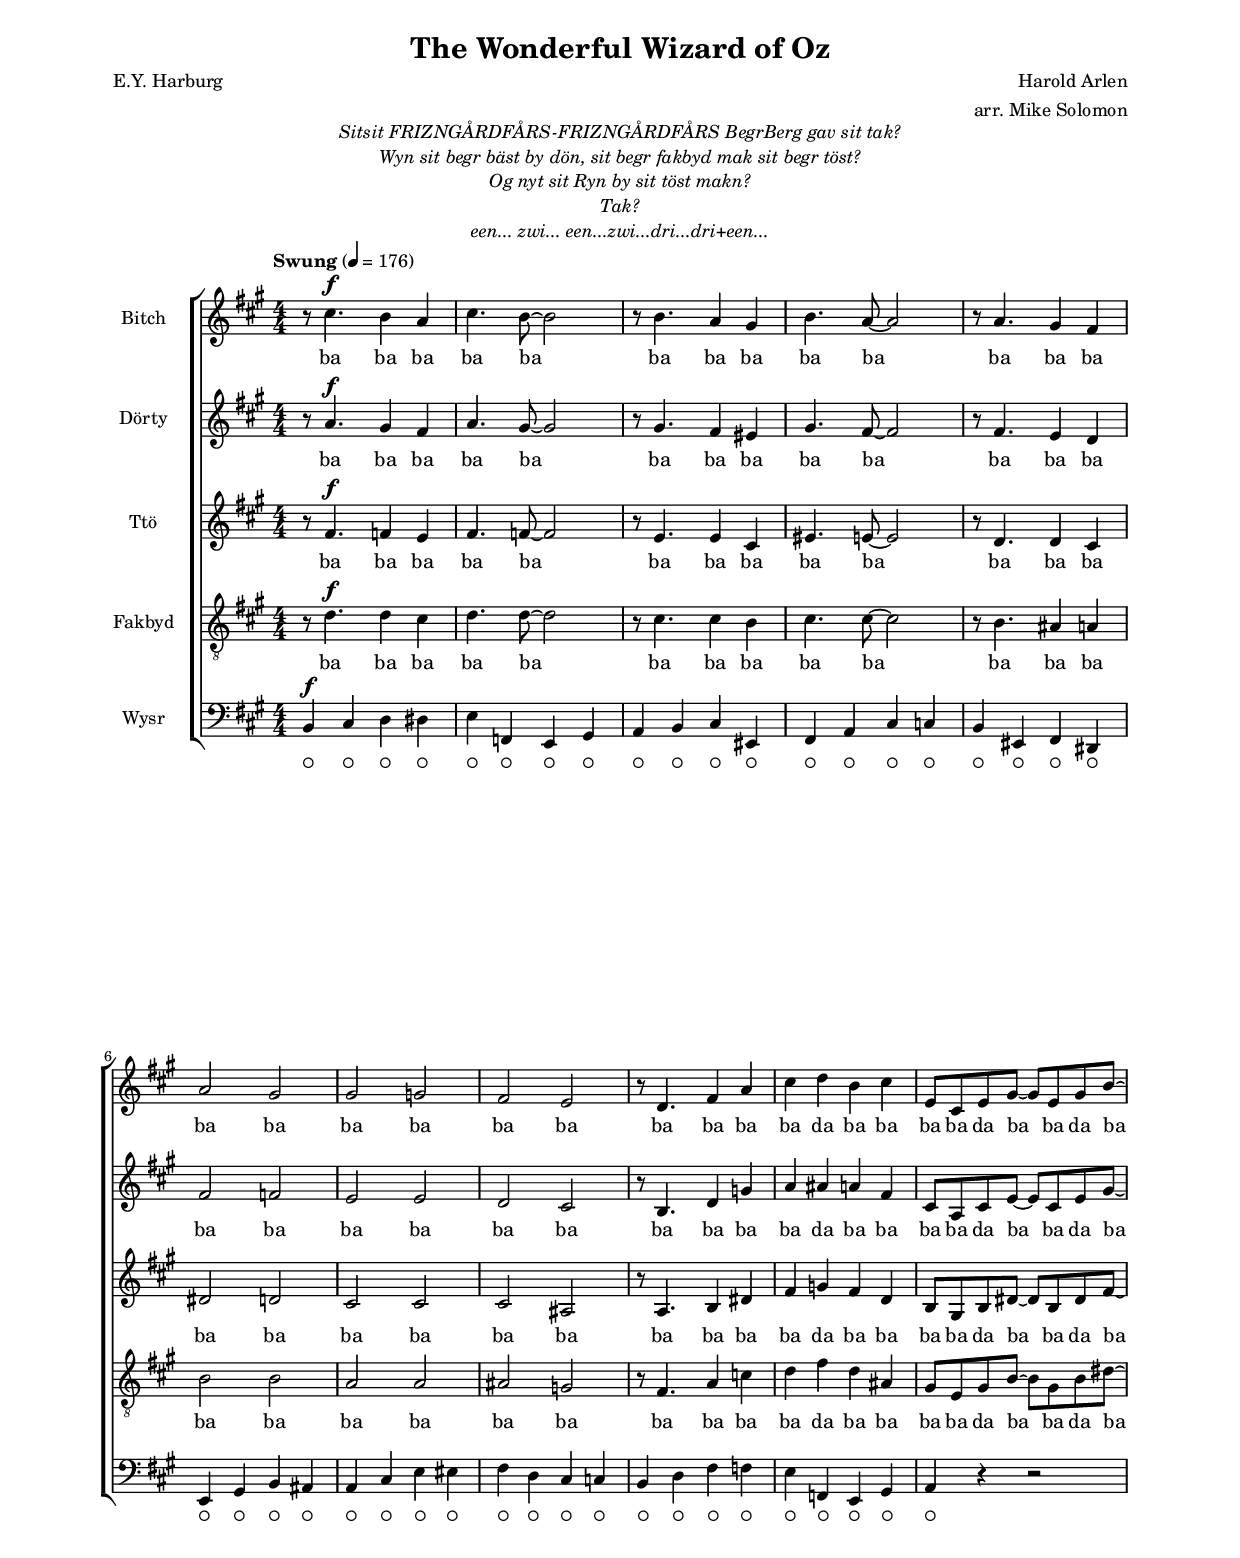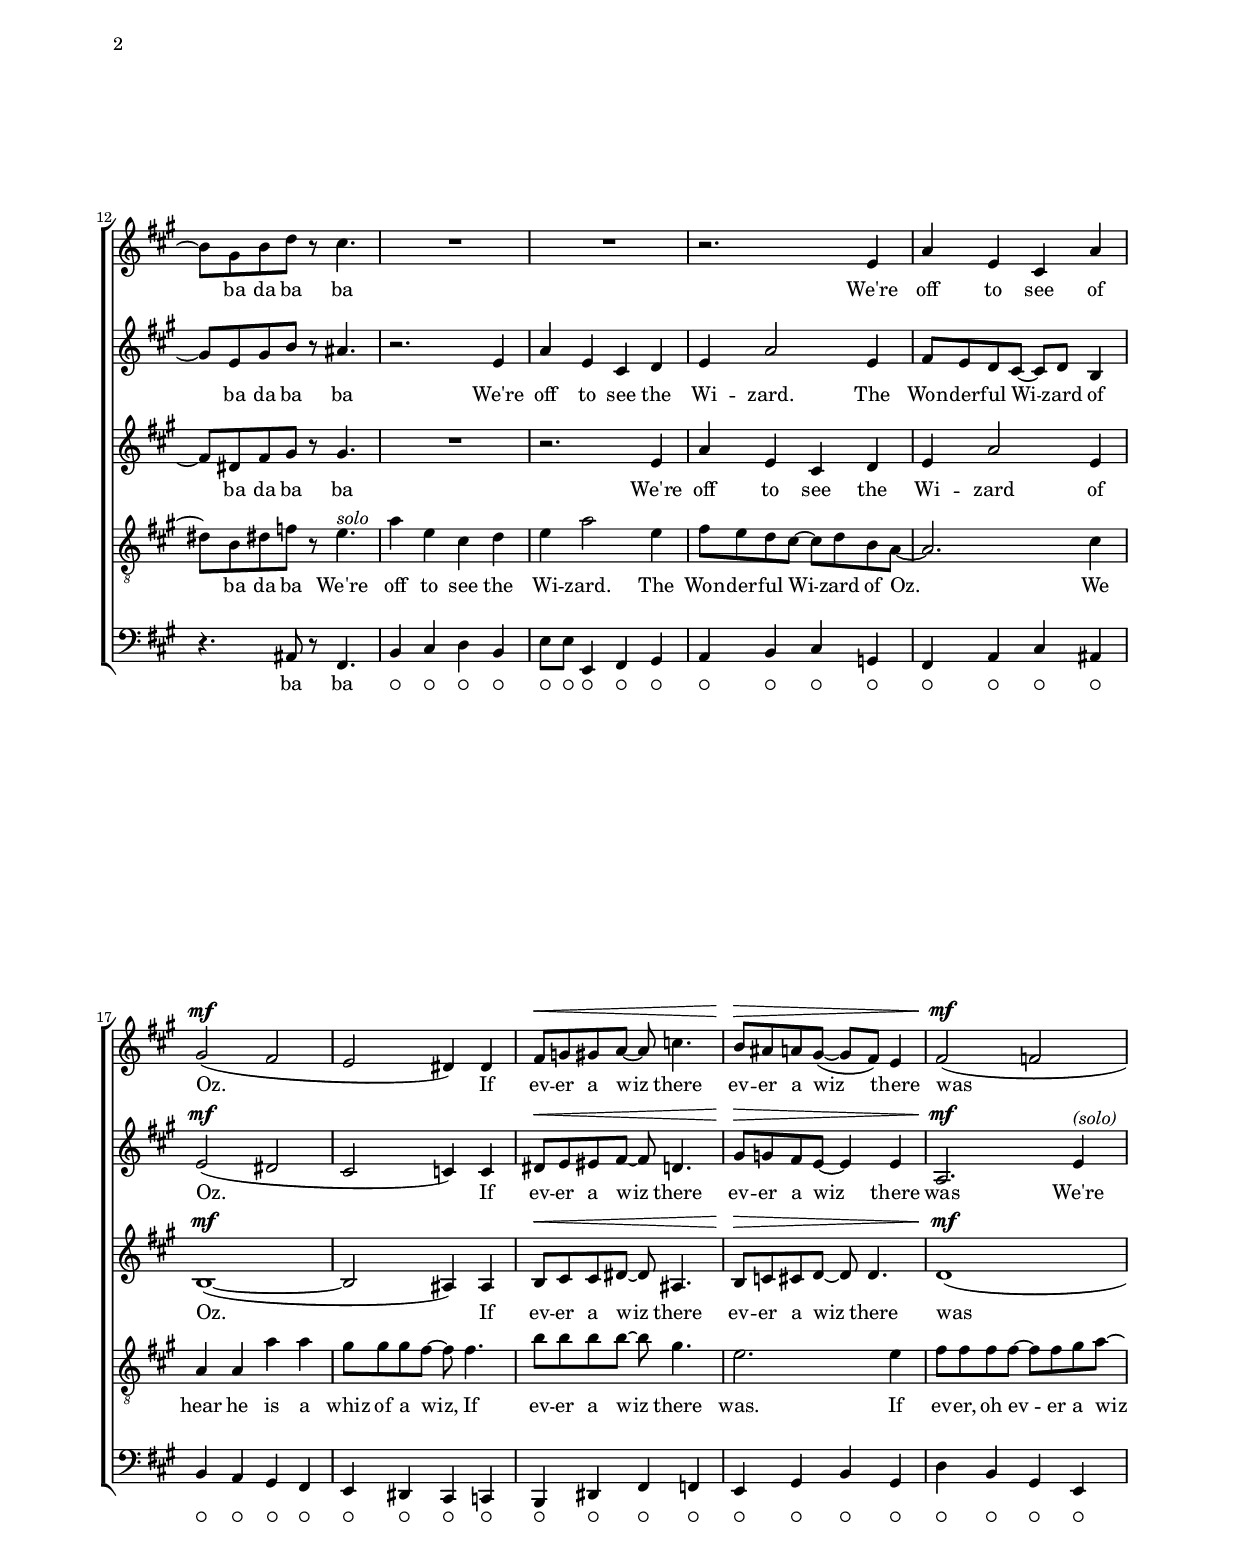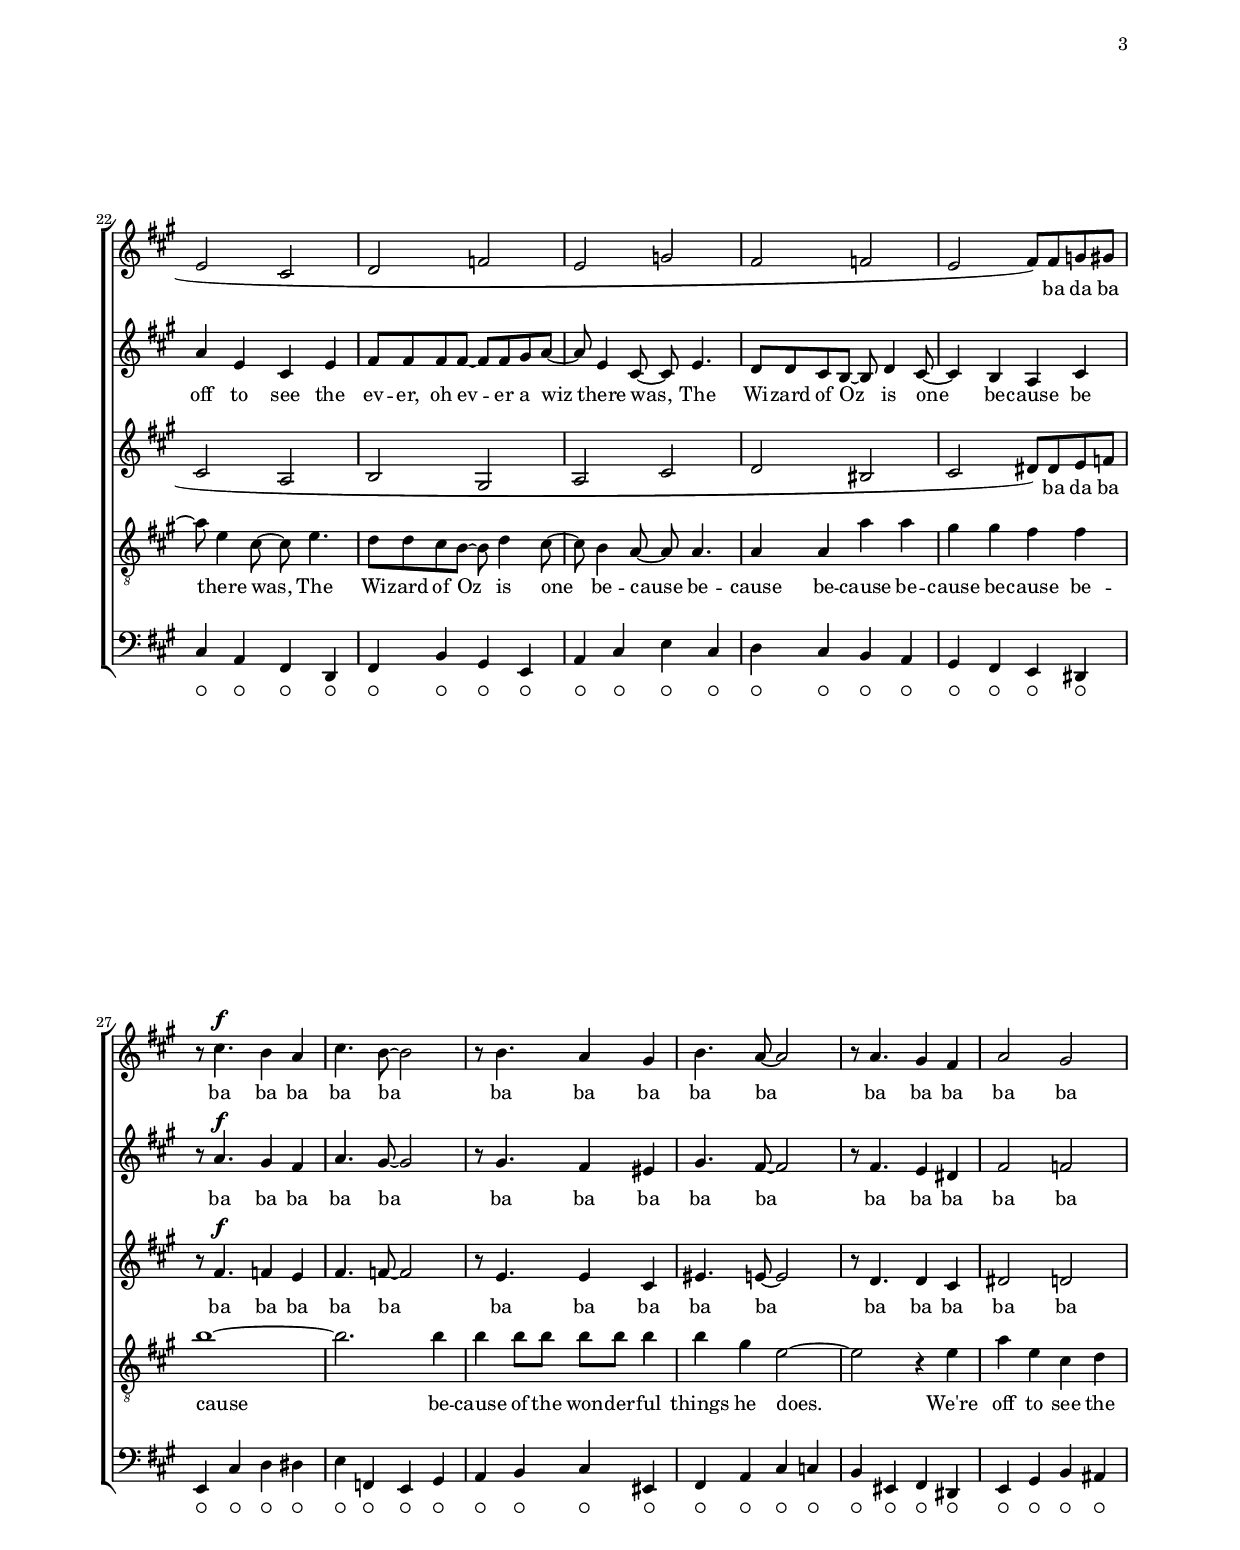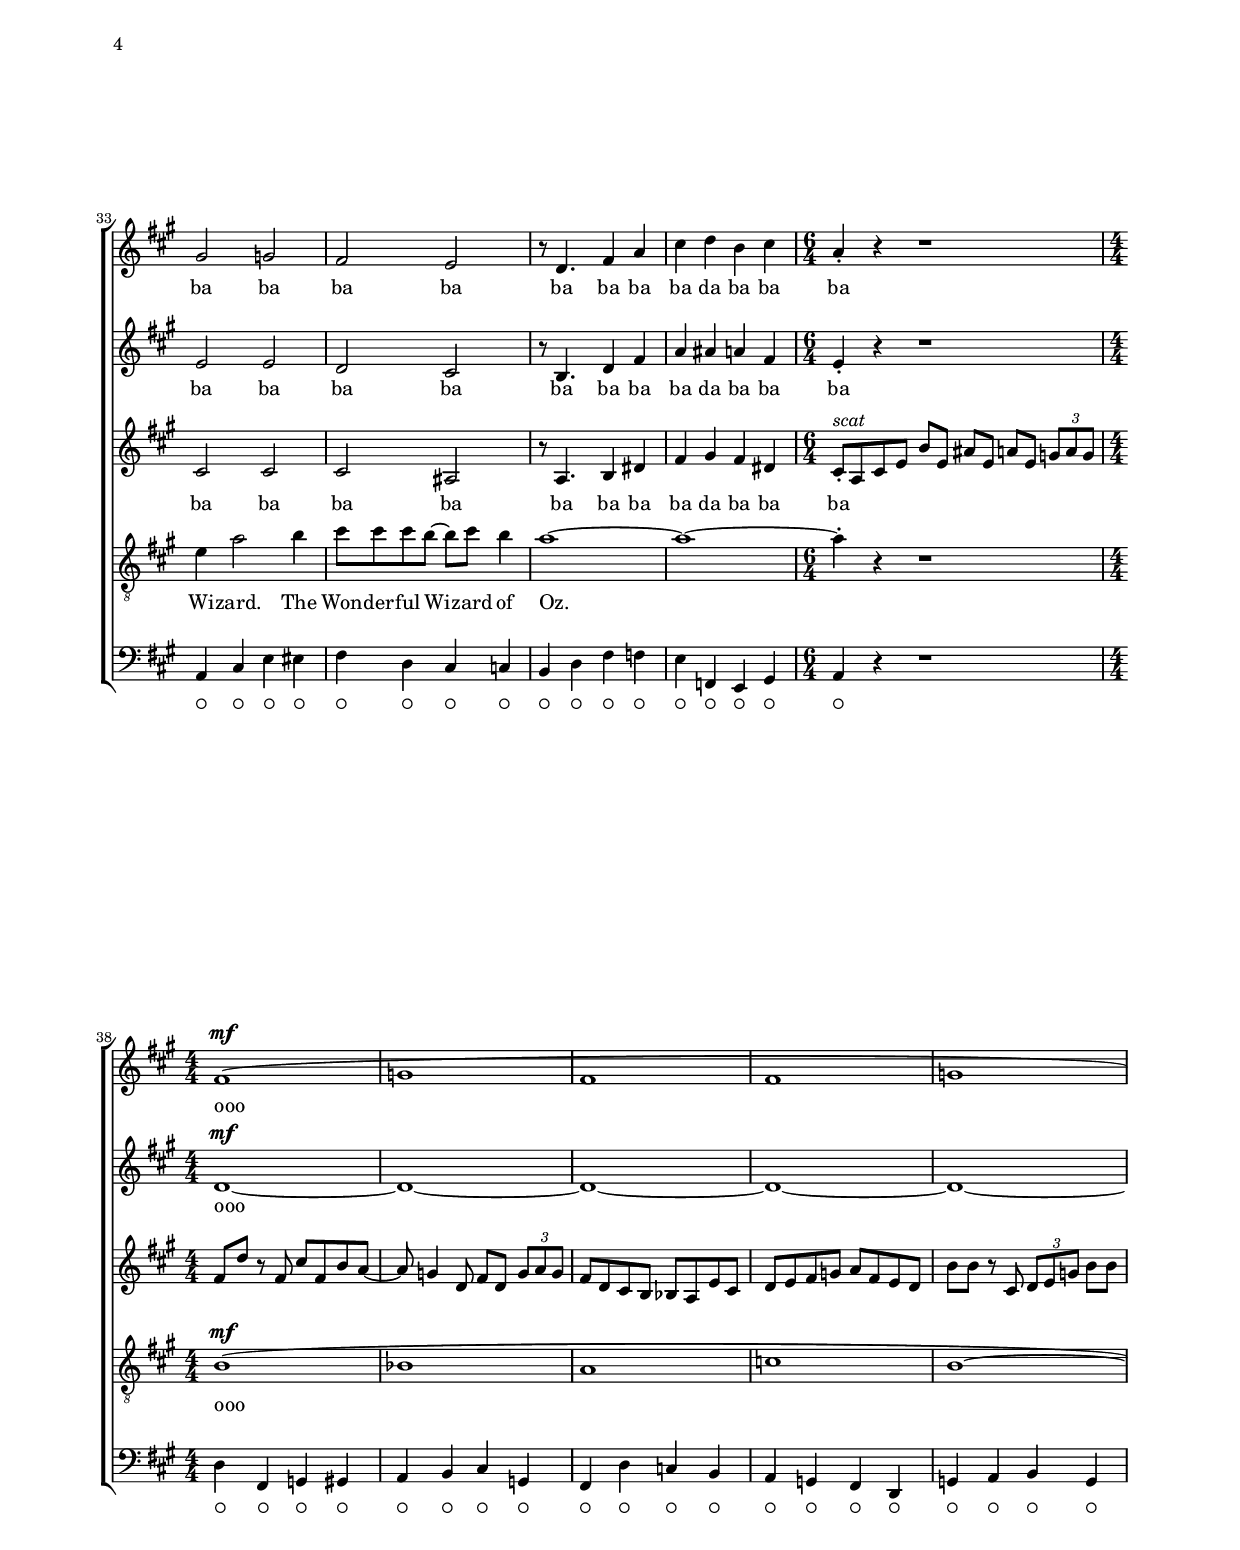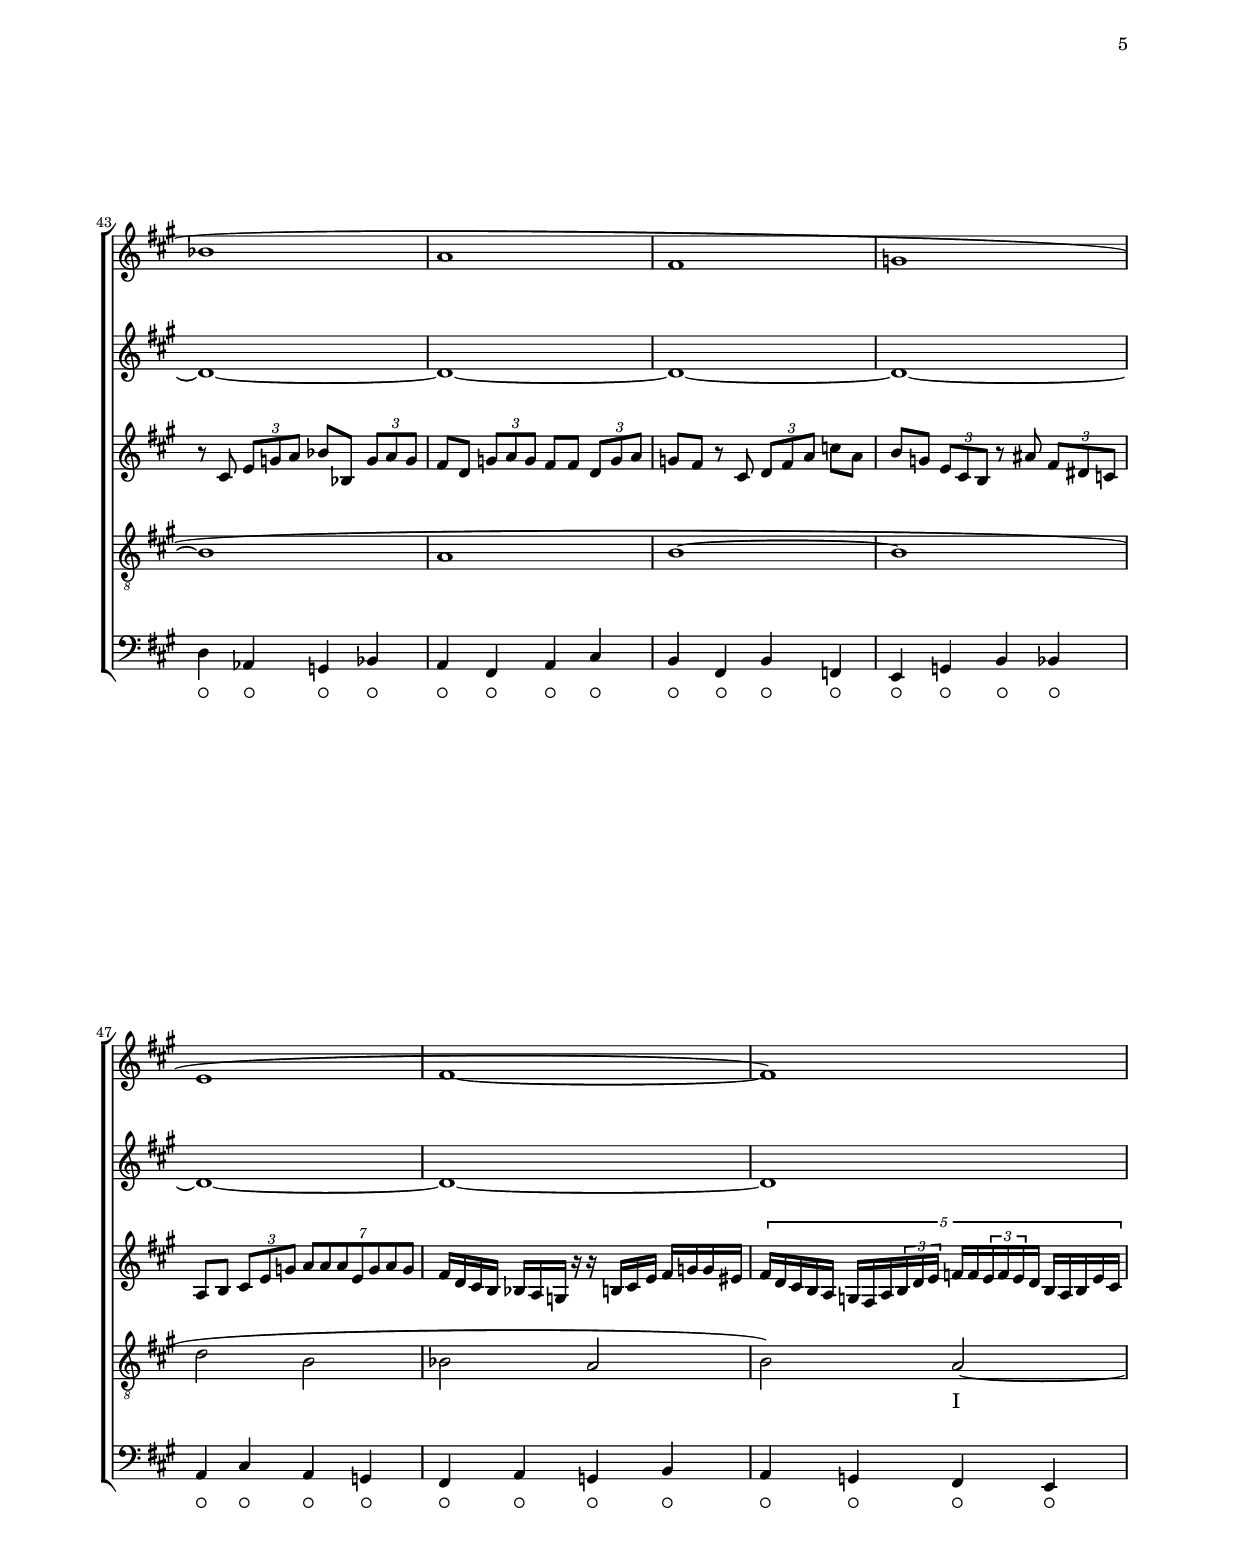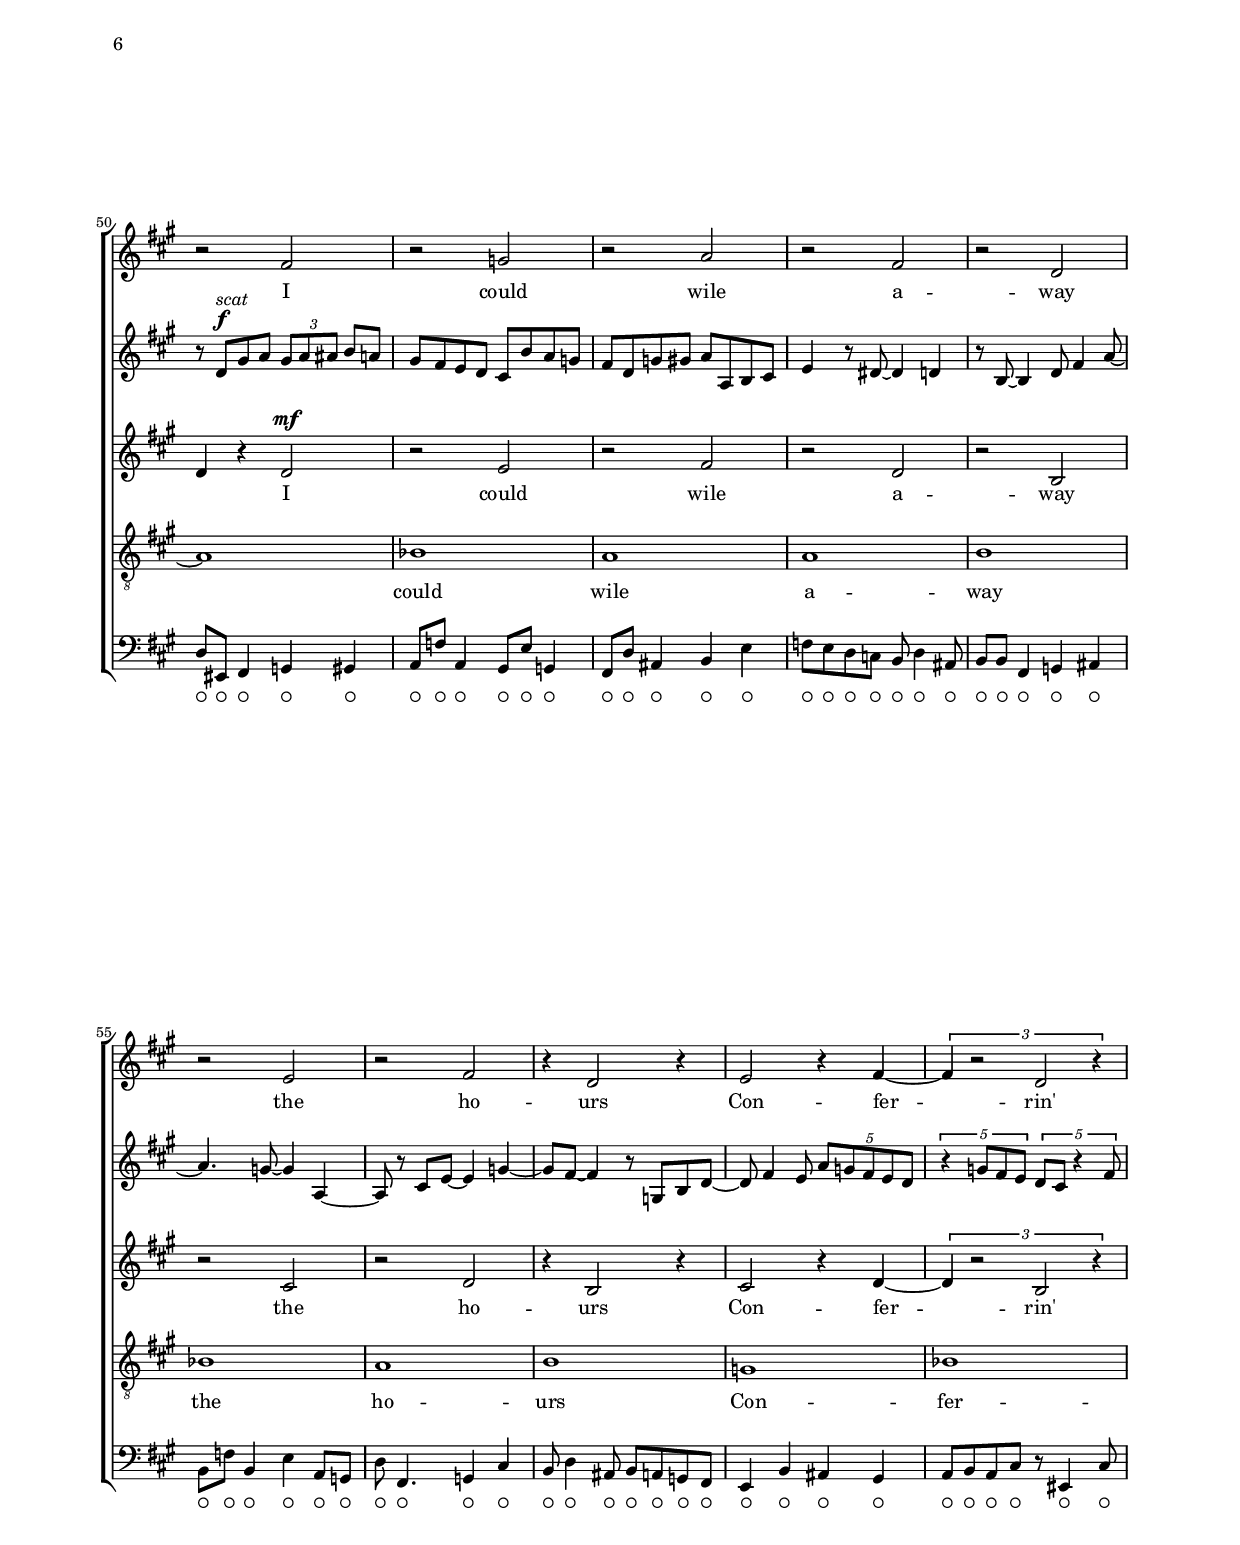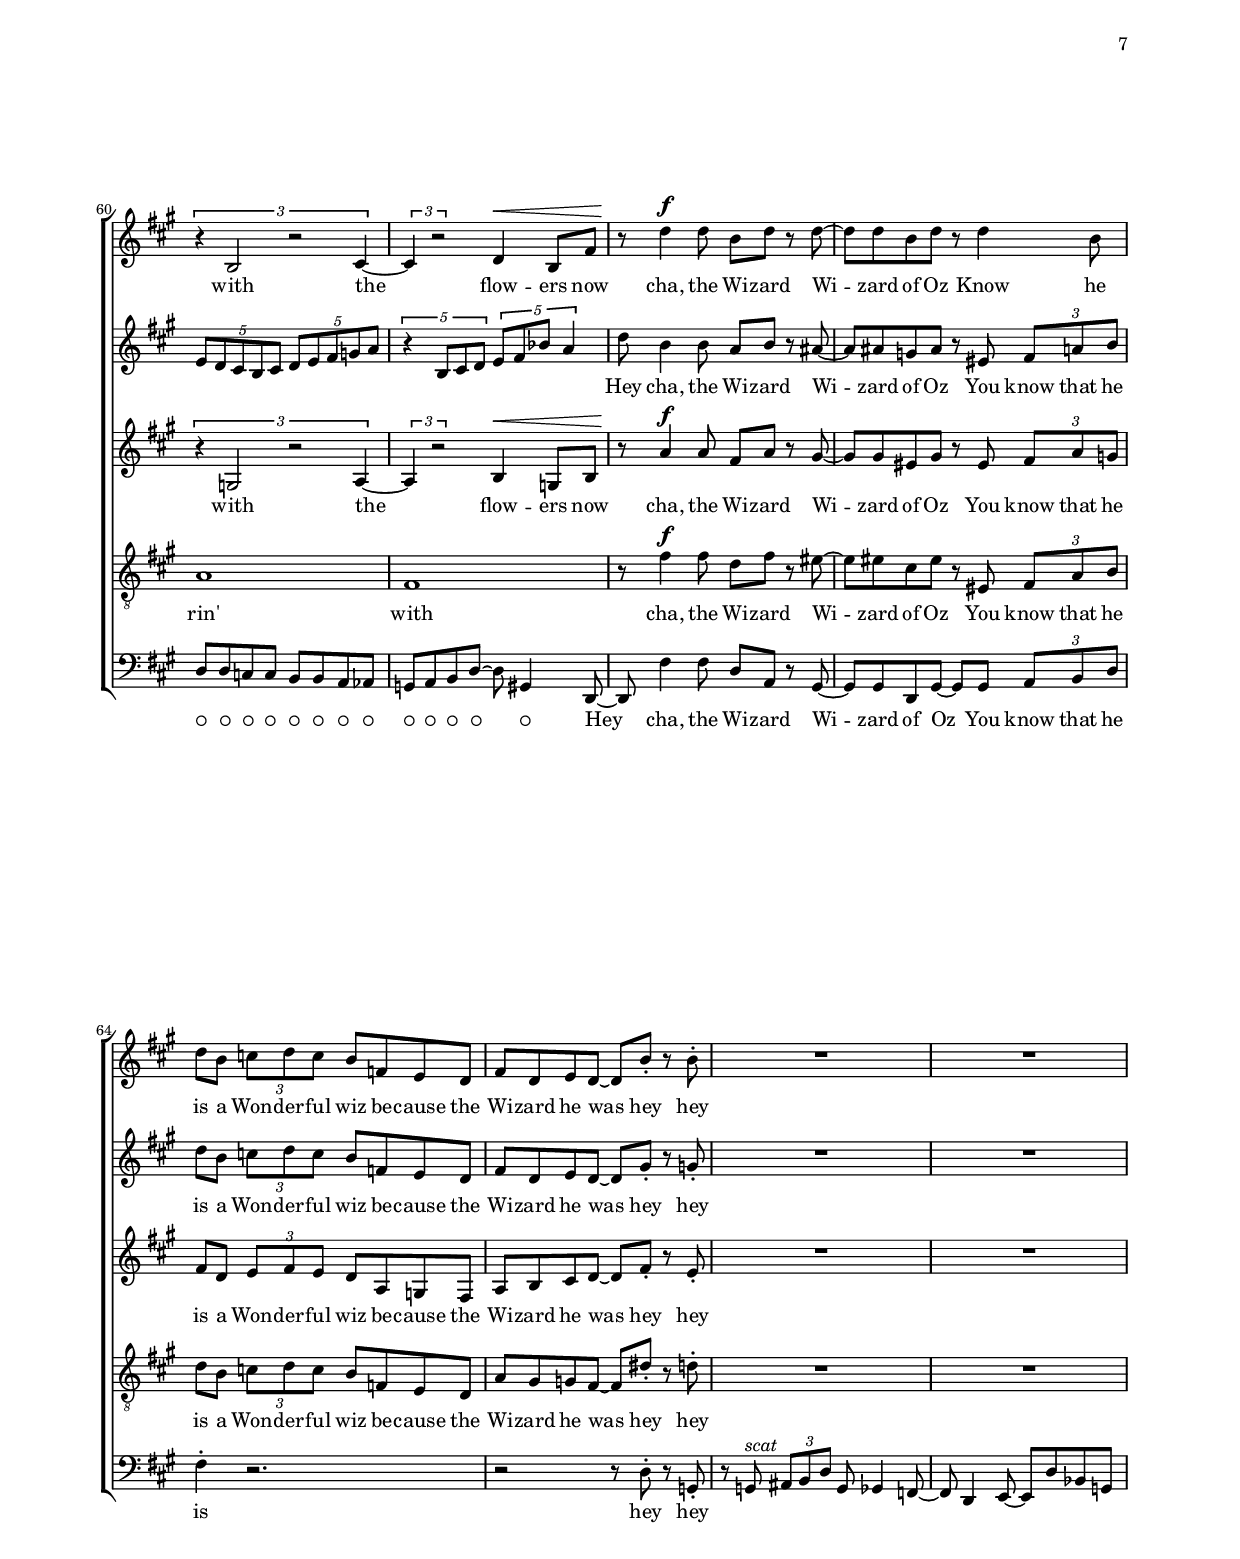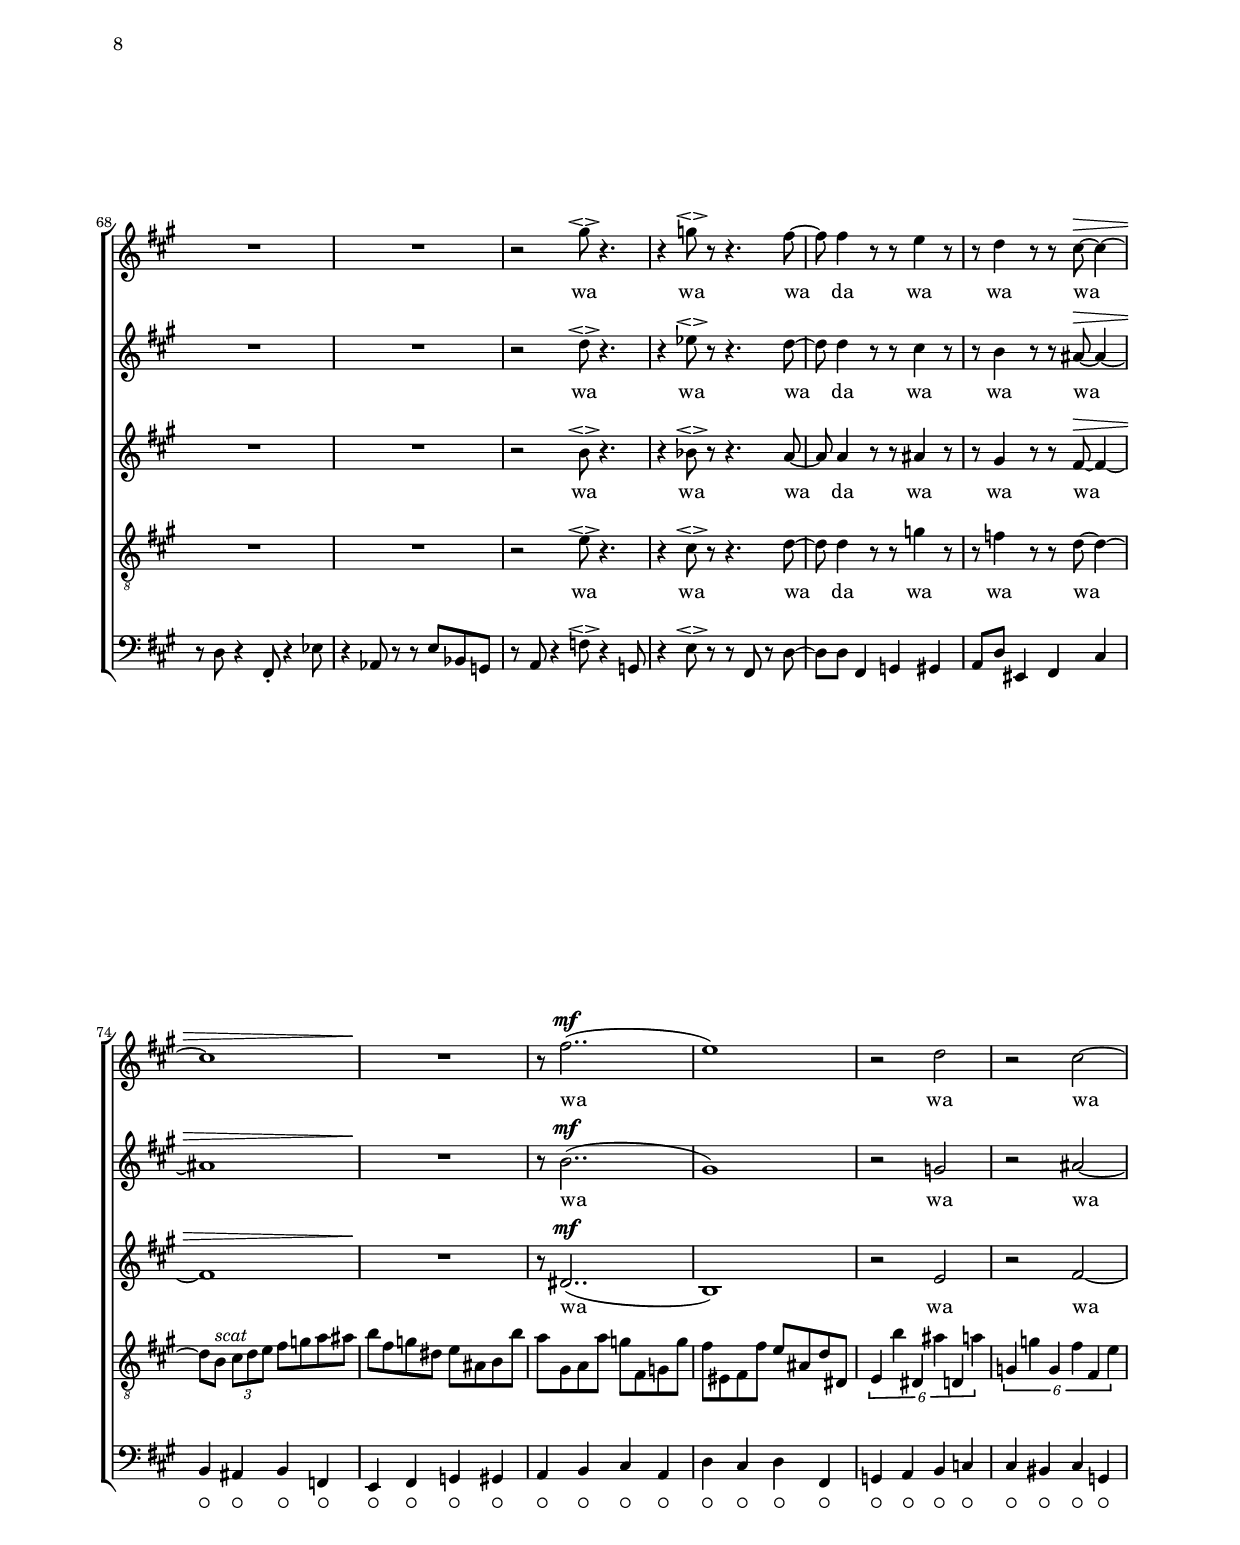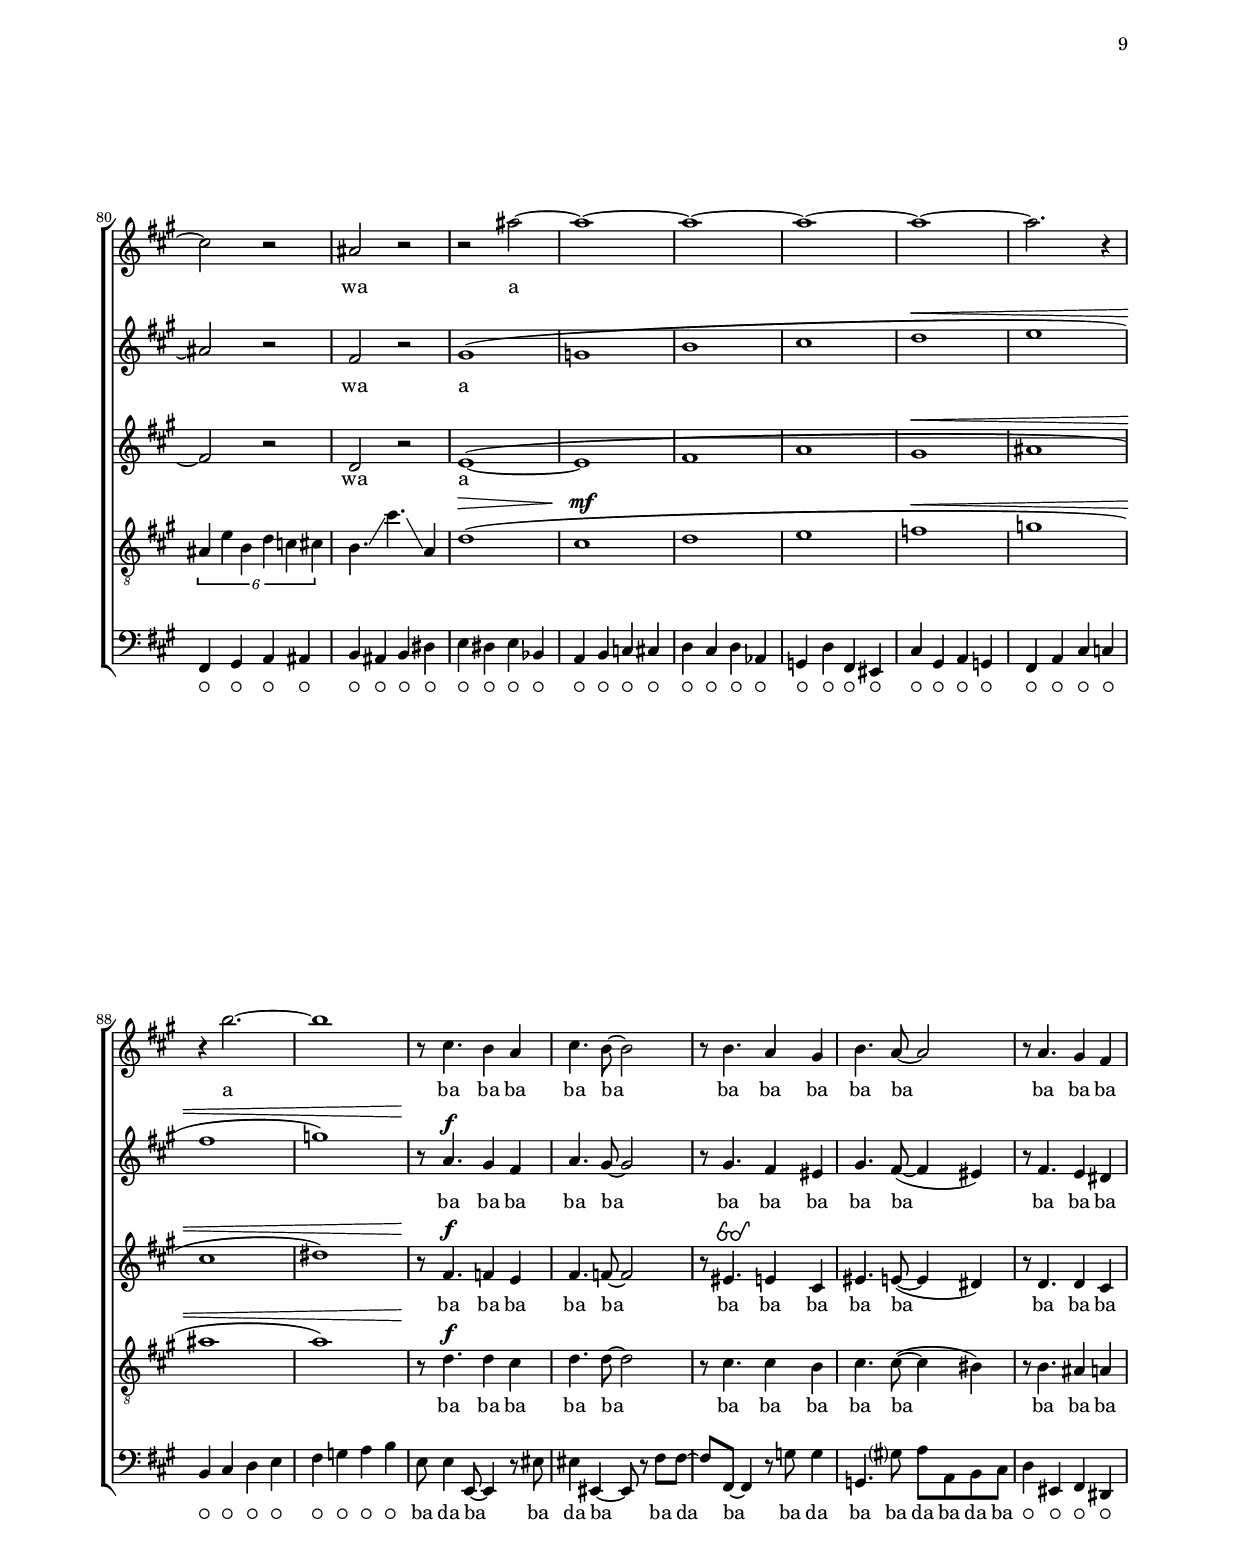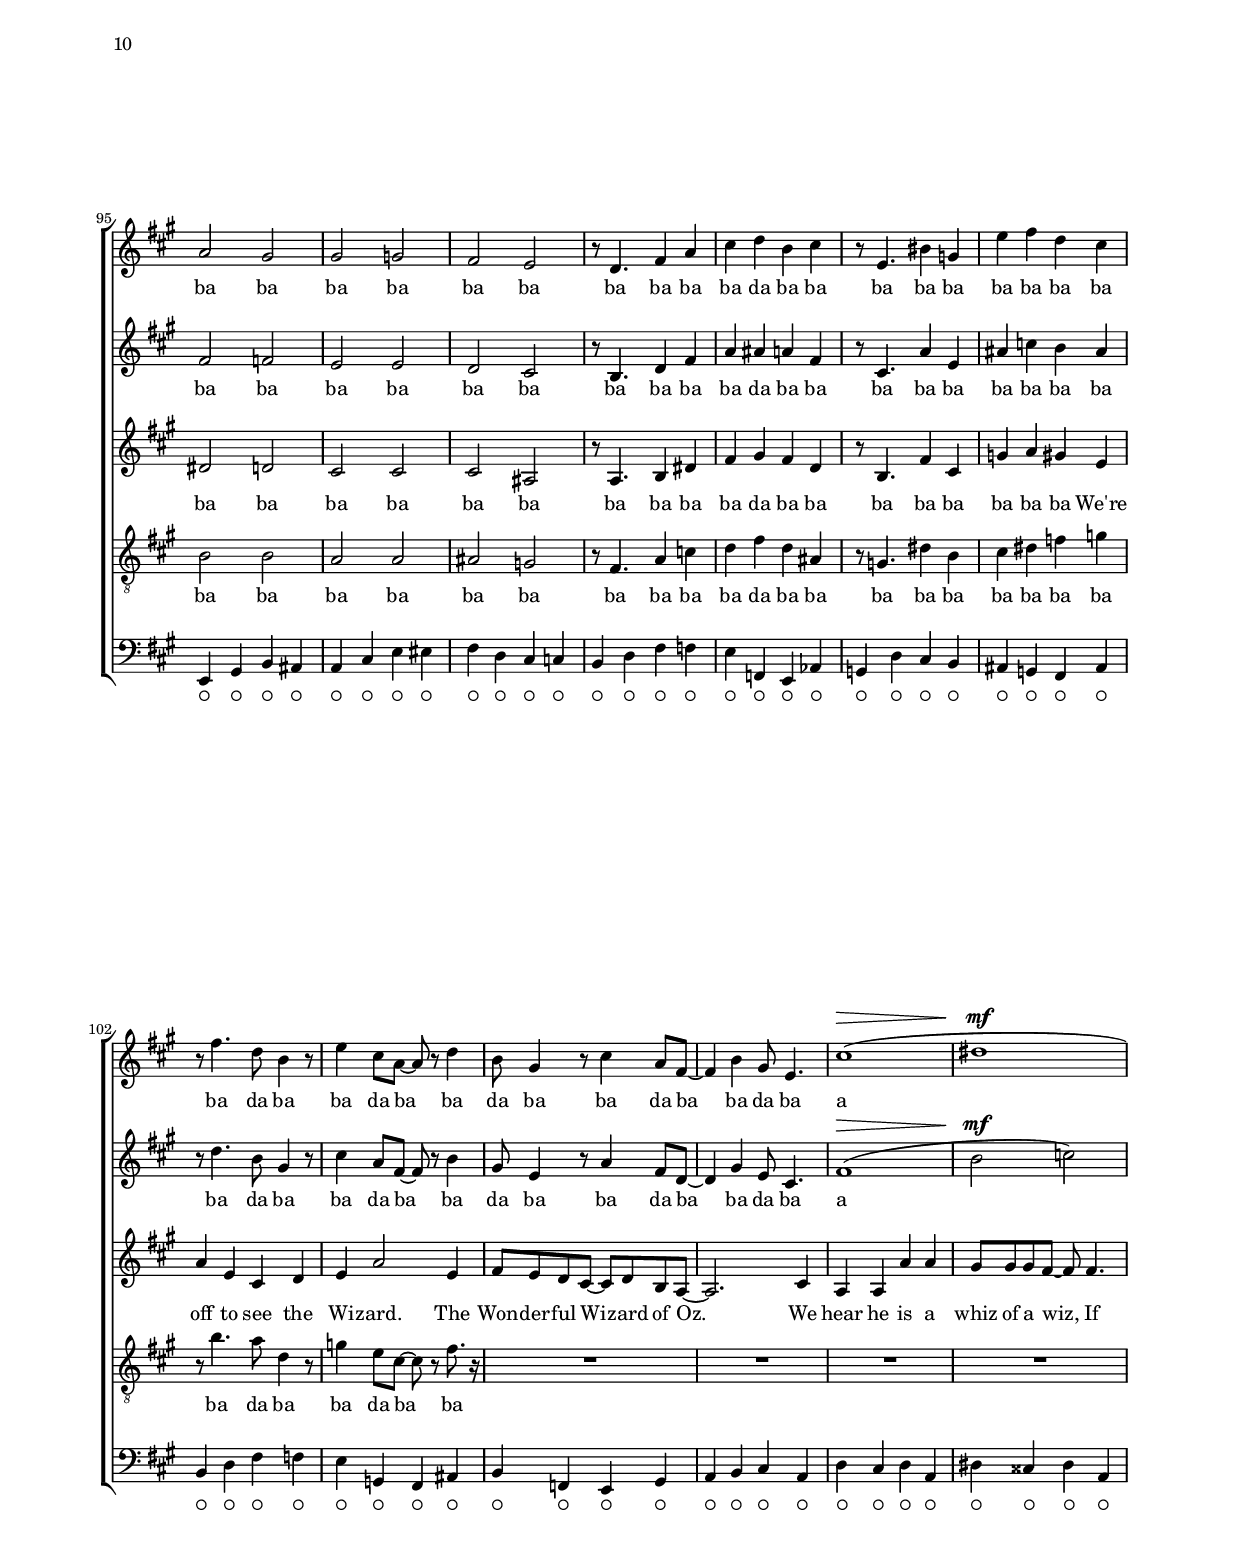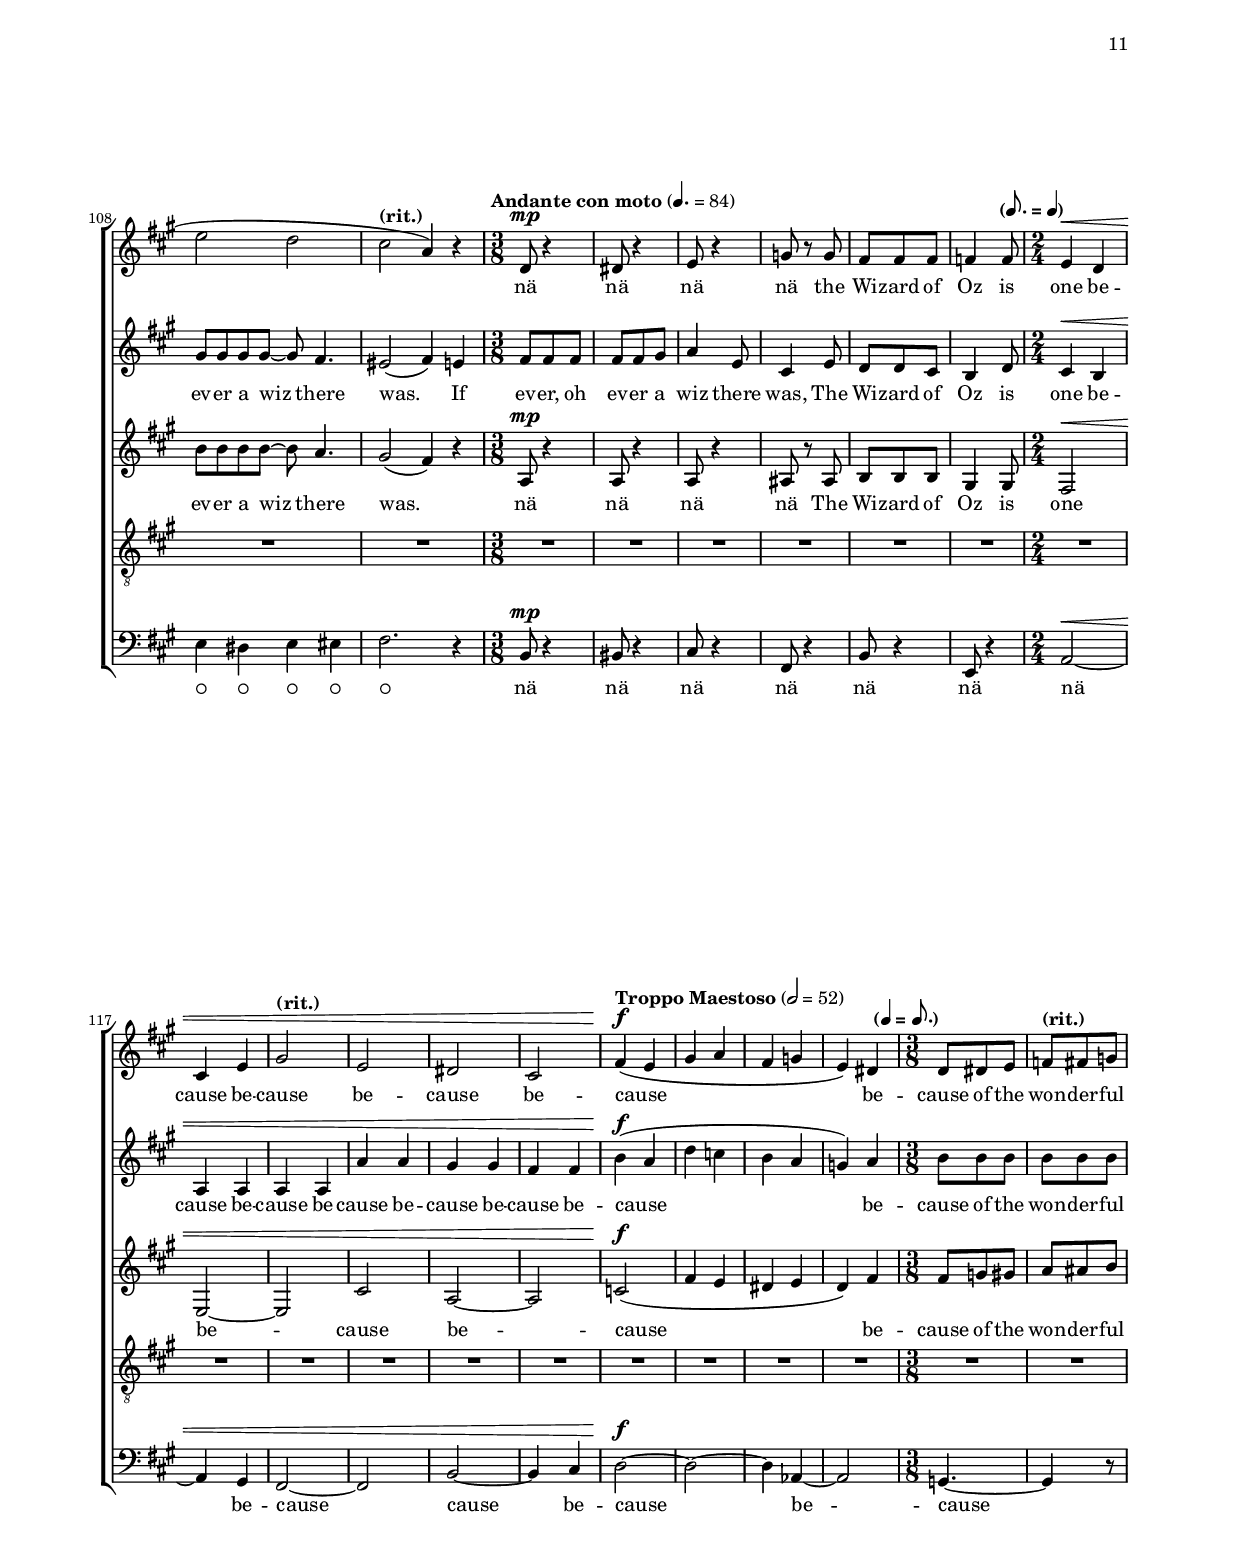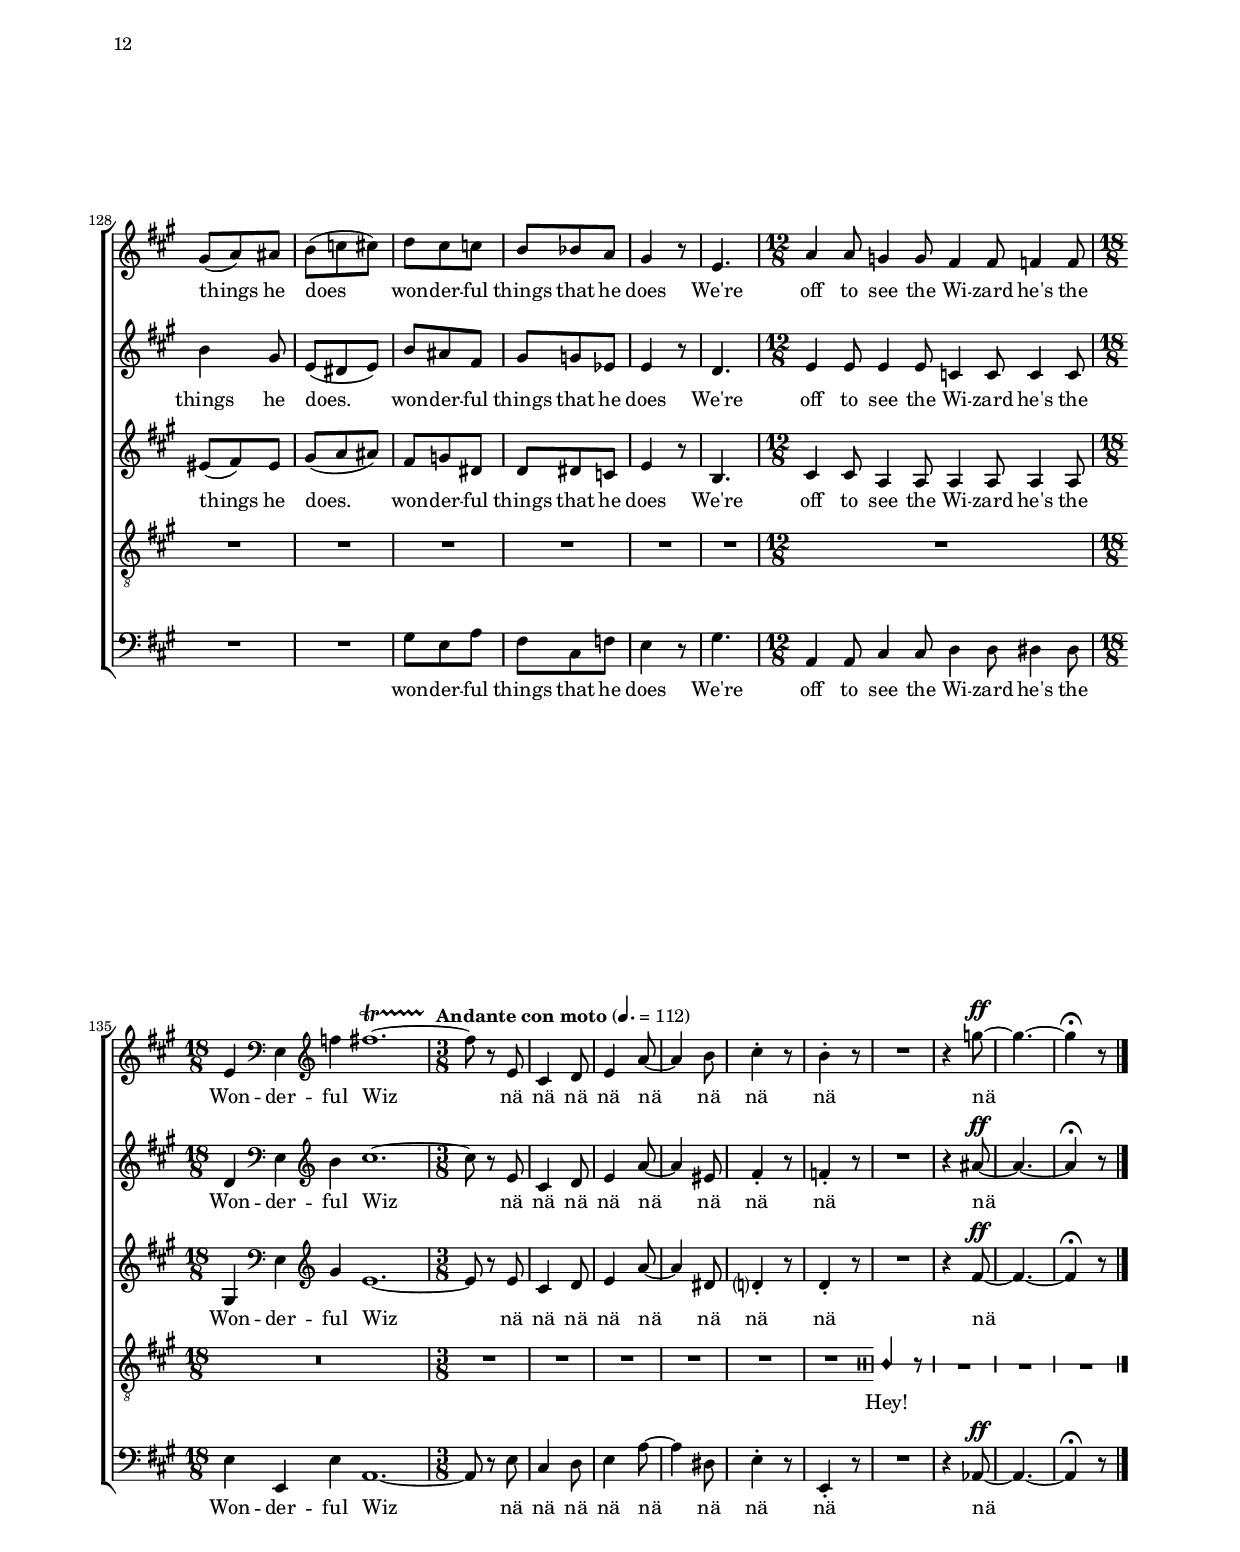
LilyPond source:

\version "2.19.0"
\include "defs-devel.ly"

marD = \markup \null
elsD = \markup \null
mikD = \markup \null
rynZ = \markup \null
desD = \markup \null

#(set-global-staff-size 15.87)
autoBeamInstruction = \autoBeamOn

solo = \markup \italic "solo"
psolo = \markup \italic "(solo)"
%skat = \markup \italic "sit skat"
%shoot = \markup \italic "SYT"
%heg = \markup Heg?
%heart = \markup "♥"
%heartheart = \markup "♥♥"
heart = \markup ""
heartheart = \markup ""
wswing = "Med sit swng"
skat = \markup \italic "scat"
shoot = \markup \italic ""
heg = \markup "Hey!"
wswing = "Swung"

\header {
  title = "The Wonderful Wizard of Oz"
  %subtitle = "for Jesper Holm"
  %title = "Somewhere Over the Rainbow"
  composer = "Harold Arlen"
  poet = "E.Y. Harburg"
  arranger = "arr. Mike Solomon"
  %arranger = "arr. (anon)"
}
\paper {
  #(define fonts
    (set-global-fonts
    #:music "lilyjazz"
    #:brace "lilyjazz"
    #:roman "LilyJAZZText"
    #:sans "LilyJAZZChord"
    #:factor (/ staff-height pt 20)
  ))
  ragged-right = ##f
  left-margin = 0.75\in
  right-margin = 0.75\in
  top-margin = 0.5\in
  bottom-margin = 0.6\in
  ragged-last-bottom = ##f
  max-systems-per-page = #2
  %oddHeaderMarkup = "FIRST FULL DRAFT 20.10.14 4:44"
  %evenHeaderMarkup = "FIRST FULL DRAFT 20.10.14 4:44"
}



#(ly:set-option 'point-and-click #f)

#(set-global-staff-size 15.87)

railroad =  {
  \once \override BreathingSign.text = \markup \musicglyph #"scripts.caesura.straight"
  \breathe
}
myred = \once \override NoteHead #'color = #red

php = \once \override Hairpin.stencil = #(parenthesize-callback ly:hairpin::print)

\paper {
  footnote-separator-markup = \markup { \column { " "\override #`(span-factor . 1/5) { \draw-hline } }}
  footnote-padding = 1\mm
  top-system-spacing = #'((basic-distance . 1) (minimum-distance . 0) (padding . 1) (stretchability . 40))
  bottom-system-spacing = #'((basic-distance . 1) (minimum-distance . 0) (padding . 1) (stretchability . 50))
  ragged-right = ##f
}

prefatoryMatter = {
  \key a \major
  \autoBeamInstruction
  \time 4/4
}

scorePrefatoryMatter = {
  \prefatoryMatter
}

midiPrefatoryMatter = {
  \prefatoryMatter
}

marks = {
  \tempo \wswing 4=176
  \repeat unfold 144 { \unfoldSwing #176 }
  \time 6/4
  \repeat unfold 6 { \unfoldSwing #176 }
  \time 4/4
  \repeat unfold 284 { \unfoldSwing #176 }
  \tempo "(rit.)"
  \unfoldChange #176 #50 #6
  \unfoldChange #50 #50 #2
  \time 3/8
  \tempo "Andante con moto" 4.=84
  s4.*6 |
  \time 2/4
  \once \override Score.MetronomeMark #'self-alignment-X = #CENTER
  \tempo \markup {
    \concat {
      (
      \smaller \general-align #Y #DOWN \note #"8." #1
      " = "
      \smaller \general-align #Y #DOWN \note #"4" #1
      )
    }
  }
  \set Score.tempoWholesPerMinute = #(ly:make-moment 126 4 0 0)
  s2*2 |
  \tempo  "(rit.)"
  \unfoldChange #126 #112 #16
  \tempo "Troppo Maestoso" 2=52
  s2*4 |
  \time 3/8
  \set Score.tempoWholesPerMinute = #(ly:make-moment 78 4 0 0)
  \once \override Score.MetronomeMark #'self-alignment-X = #CENTER
  \tempo \markup {
    \concat {
      (
      \smaller \general-align #Y #DOWN \note #"4" #1
      " = "
      \smaller \general-align #Y #DOWN \note #"8." #1
      )
    }
  }
  s4. |
  \tempo  "(rit.)"
  \unfoldChange #78 #60 #21
  \time 12/8
  s1.
  \time 18/8
  s2.
  \unfoldChange #60 #168 12
  \time 3/8
  \tempo "Andante con moto" 4.=112
  s4.*10 \bar "|."
}

soprano = \relative c'' {
  r8 cis4.^\f b4 a |
  cis4. b8 ~ b2 |
  r8 b4. a4 gis |
  b4. a8 ~ a2 |
  r8 a4. gis4 fis |
  a2 gis |
  gis g |
  fis e |
  r8 d4. fis4 a |
  cis d b cis |
  e,8 cis e gis ~ gis e gis b ~ |
  b gis b d r cis4. |
  R1 |
  R1 |
  r2. e,4 |
  a e cis a' |
  gis2^\mf ( fis |
  e dis4 ) dis |
  fis8^\< g gis a ~ a c4. |
  b8^\> ais a gis ~ ( gis fis ) e4 |
  fis2^\mf ( f |
  e cis |
  d f |
  e g |
  fis f |
  e fis8 ) fis g gis |
  r8 cis4.^\f b4 a |
  cis4. b8 ~ b2 |
  r8 b4. a4 gis |
  b4. a8 ~ a2 |
  r8 a4. gis4 fis |
  a2 gis |
  gis g |
  fis e |
  r8 d4. fis4 a |
  cis d b cis |
  a-. r r1 |
  fis1^\mf ( |
  g |
  fis |
  fis |
  g |
  bes |
  a |
  fis |
  g |
  e |
  fis ~ |
  fis ) |
  r2 fis |
  r g |
  r a |
  r fis |
  r d |
  r e |
  r fis |
  r4 d2 r4 |
  e2 r4 fis ~ |
  \times 2/3 { fis r2 d2 r4 } |
  \times 2/3 { r4 b2 r2 cis4 ~ } |
  \times 2/3 { cis r2 } d4^\< b8 fis' |
  r8\! d'4^\f d8 b d r d ~ |
  d d b d r d4 b8 |
  d b \times 2/3 { c8 d c } b f e d |
  fis d e d ~ d b'-. r b-. |
  R1*3 |
  R1^\desD
  r2 gis'8^\espressivo r4. |
  r4 g8^\espressivo r r4. fis8 ~ |
  fis8 fis4 r8 r8 e4 r8 |
  r8 d4 r8 r8 cis^\> ~ cis4 ~ |
  cis1 |
  R1\! |
  r8 fis2..^\mf ( |
  e1 ) |
  r2 d |
  r cis ~ |
  cis r |
  ais2 r |
  r2 ais'^\heart ~ |
  ais1 ~ |
  ais ~ |
  ais ~ |
  ais ~ |
  ais2. r4 |
  r4 b2.^\heartheart ~ |
  b1 |
  r8 cis,4. b4 a |
  cis4. b8 ~ b2 |
  r8 b4. a4 gis |
  b4. a8 ~ a2 |
  r8 a4. gis4 fis |
  a2 gis |
  gis g |
  fis e |
  r8 d4. fis4 a |
  cis d b cis |
  r8 e,4. bis'4 g |
  e' fis d cis |
  r8 fis4. d8 b4 r8 |
  e4 cis8 a ~ a r d4 |
  b8 gis4 r8 cis4 a8 fis ~ |
  fis4 b4 gis8 e4. |
  cis'1^\>  ( |
  dis1^\mf |
  e2 d |
  cis2 a4 ) r4 |
  d,8^\mp r4 |
  dis8 r4 |
  e8 r4 |
  g8 r g |
  fis8 fis fis |
  f4 f8 |
  e4^\< d |
  cis e |
  gis2 |
  e |
  dis |
  cis |
  fis4^\f ( e |
  gis a |
  fis g |
  e4 ) dis |
  d8 dis e |
  f fis g |
  gis ( a ) ais |
  b ( c cis ) |
  d cis c |
  b bes a |
  gis4 r8 |
  e4. |
  a4 a8 g4 g8 fis4 fis8 f4 f8 |
  e4 \clef bass e, \clef treble f'' fis1.\startTrillSpan ~ |
  fis8\stopTrillSpan r8 e, |
  cis4 d8 |
  e4 a8 ~ |
  a4 b8 |
  cis4-. r8 |
  b4-. r8 |
  R4. |
  r4 g'8^\ff ~ |
  g4. ~ |
  g4^\fermata r8 |
}

trumpets = \lyricmode { \repeat unfold 5 ba }
lastTrumpet = \lyricmode { \repeat unfold 4 ba da \repeat unfold 2 ba }
buildUp = \lyricmode { \repeat unfold 3 { ba ba da } ba }
was = \lyricmode {
  wa
  wa
  wa da
  wa
  wa
  wa
  wa

  wa
  wa
  wa

  a
}

sopranoWords = \lyricmode {
  \trumpets
  \trumpets
  \trumpets \repeat unfold 4 ba
  \lastTrumpet
  \buildUp ba  
  We're off to see of
  Oz.
  If ev -- er a wiz there
  ev -- er a wiz there
  was
  ba da ba
  \trumpets
  \trumpets
  \trumpets \repeat unfold 4 ba
  \lastTrumpet
  ba
  ooo
  I could wile a -- way the ho -- urs
  Con -- fer -- rin' with the flow -- ers
  now
  cha, the Wi -- zard
  Wi -- zard of Oz
  %You know that he is a Won -- der -- ful wiz
  Know he is a Won -- der -- ful wiz
  be -- cause the Wi -- zard he was
  hey hey
  \was
  a
  \trumpets
  \trumpets
  \trumpets \repeat unfold 4 ba
  \lastTrumpet
  ba ba ba
  ba ba ba ba
  \repeat unfold 5 { ba da ba }
  a
  \repeat unfold 4 nä
  the Wi -- zard of Oz is one be -- cause
  be -- cause be -- cause be -- cause
  be -- cause of the won -- der -- ful things he does
  won -- der -- ful things that he does
  We're off to see the Wi -- zard he's the
  Won -- der -- ful Wiz
  \repeat unfold 11 nä
}

mezzo = \relative c'' {
  r8 a4.^\f gis4 fis |
  a4. gis8 ~ gis2 |
  r8 gis4. fis4 eis |
  gis4. fis8 ~ fis2 |
  r8 fis4. e4 d |
  fis2 f |
  e e |
  d cis |
  r8 b4. d4 g |
  a ais a fis |
  cis8 a cis e ~ e cis e gis ~ |
  gis e gis b r ais4. |
  r2. e4 |
  a e cis d |
  e a2 e4 |
  fis8 e d cis ~ cis d b4 |
  e2^\mf ( dis |
  cis c4 ) c |
  dis8^\< e eis fis ~ fis d4. |
  gis8^\> g fis e8 ~ e4 e |
  a,2.^\mf e'4^\psolo |
  a e cis e |
  fis8 fis fis fis ~ fis fis gis a ~ |
  a e4 cis8 ~ cis e4. |
  d8 d cis b ~ b d4 cis8 ~ |
  cis4 b4 a cis |
  r8 a'4.^\f gis4 fis |
  a4. gis8 ~ gis2 |
  r8 gis4. fis4 eis |
  gis4. fis8 ~ fis2 |
  r8 fis4. e4 dis |
  fis2 f |
  e e |
  d cis |
  r8 b4. d4 fis |
  a ais a fis |
  e4-. r4 r1 |
  d1^\mf ~ |
  d ~ |
  d ~ |
  d ~ |
  d ~ |
  d ~ |
  d^\mikD ~ |
  d ~ |
  d ~ |
  d ~ |
  d ~ |
  d |

  r8 d^\f^\skat gis a \times 2/3 { gis a ais } b a |
  gis fis e d cis b' a g |
  fis d g gis a a, b cis |
  e4 r8 dis ~ dis4 d4 |
  r8 b8 ~ b4 d8 fis4 a8 ~ | 
  a4. g8 ~ g4 a, ~ |
  a8 r cis8 e ~ e4 g ~ |
  g8 fis ~ fis4 r8 g, b8 d ~ |
  d8 fis4 e8 \times 4/5 { a g fis e d } |
  \times 4/5 { r4 g8 fis e } \times 4/5 { d cis r4 fis8 } |
  \times 4/5 { e d cis b cis } \times 4/5 { d e fis g a } |
  \times 4/5 { r4 b,8 cis d } \times 4/5 { e fis bes a4 } |

%  b   dis fis a g
%  a cis e g   fis
%  g b d fis e   a g fis e d
%  g' fis e d cis
%  fis e d cis   b cis d e fis g a |
%  b, cis d g bes a
  d8 b4 b8 a8 b r ais ~ |
  ais ais g ais r eis \times 2/3 { fis a b } |
  d b \times 2/3 { c8 d c } b f e d |
  fis d e d ~ d gis-. r g-. |
  R1*4 |
  r2 d'8^\espressivo r4. |
  r4 ees8^\espressivo r r4. d8 ~ |
  d8 d4 r8 r8 cis4 r8 |
  r8 b4 r8 r8 ais8^\> ~ ais4 ~ |
  ais1 |
  R1\! |
  r8 b2..^\mf ( |
  gis1 ) |
  r2 g |
  r ais ~ |
  ais r |
  fis2 r |
  gis1 ( |
  g |
  b |
  cis |
  d^\< |
  e |
  fis |
  g ) |
  r8\! a,4.^\f gis4 fis |
  a4. gis8 ~ gis2 |
  r8 gis4. fis4 eis |
  gis4. fis8 ( ~ fis4 eis ) |
  r8 fis4. e4 dis |
  fis2 f |
  e e |
  d cis |
  r8 b4. d4 fis |
  a ais a fis |
  r8 cis4. a'4 e |
  ais c b ais |
  r8 d4. b8 gis4 r8 |
  cis4 a8 fis ~ fis r b4^\shoot |
  gis8 e4 r8 a4 fis8 d ~ |
  d4 gis4 e8 cis4. |
  fis1^\> ( |
  b2^\mf c ) |
  gis8 gis gis gis ~ gis fis4. |
  eis2 ( fis4 ) e |
  fis8 fis fis |
  fis fis gis |
  a4 e8 |
  cis4 e8 |
  d8 d cis |
  b4 d8 |
  cis4^\< b |
  a4 a |
  a4 a |
  a' a |
  gis4 gis |
  fis4 fis |
  b4^\f ( a |
  d c |
  b a |
  g ) a |
  b8 b b |
  b b b |
  b4 gis8 |
  e ( dis e ) |
  b'8 ais fis |
  gis g ees |
  e4 r8 |
  d4. |
  e4 e8 e4 e8 c4 c8 c4 c8 |
  d4 \clef bass e, \clef treble b'' cis1. ~ |
  cis8 r8 e, |
  cis4 d8 |
  e4 a8 ~ |
  a4 eis8 |
  fis4-. r8 |
  f4-. r8 |
  R4. |
  r4 ais8^\ff ~ |
  ais4. ~ |
  ais4^\fermata r8 |
}

mezzoWords = \lyricmode {
  \trumpets
  \trumpets
  \trumpets \repeat unfold 4 ba
  \lastTrumpet
  \buildUp ba  
  We're off to see the Wi -- zard.
  The Won -- der -- ful Wi -- zard of
  Oz.
  If ev -- er a wiz there
  ev -- er a wiz there
  was
  We're off to see the
  ev -- er, oh ev -- er a wiz there was,
  The Wi -- zard of Oz is one be -- cause
  be
  \trumpets
  \trumpets
  \trumpets \repeat unfold 4 ba
  \lastTrumpet
  ba
  ooo
  \repeat unfold 70 { \skip 1 }
  Hey cha, the Wi -- zard
  Wi -- zard of Oz
  You know that he is a Won -- der -- ful wiz
  be -- cause the Wi -- zard he was
  hey hey
  \was
  \trumpets
  \trumpets
  \trumpets \repeat unfold 4 ba
  \lastTrumpet
  ba ba ba
  ba ba ba ba
  \repeat unfold 5 { ba da ba }
  a
  ev -- er a wiz there was.
  If ev -- er, oh ev -- er a wiz there was,
  The Wi -- zard of Oz is one be -- cause
  be -- cause be -- cause be -- cause be -- cause be -- cause
  be -- cause of the won -- der -- ful things he does.
  won -- der -- ful things that he does
  We're off to see the Wi -- zard he's the
  Won -- der -- ful Wiz
  \repeat unfold 11 nä
}


alto = \relative c' {
  r8 fis4.^\f f4 e |
  fis4. f8 ~ f2 |
  r8 e4. e4 cis |
  eis4. e8 ~ e2 |
  r8 d4. d4 cis |
  dis2 d |
  cis cis |
  cis ais |
  r8 a4. b4 dis |
  fis g fis d |
  b8 gis b dis ~ dis b dis fis ~ |
  fis dis fis gis r gis4. | 
  R1 |
  r2. e4 |
  a e cis d |
  e a2 e4 |
  b1^\mf ~ ( |
  b2 ais4 ) ais |
  b8^\< cis cis dis  ~ dis ais4. |
  b8^\> c cis d ~ d d4. |
  d1^\mf ( |
  cis2 a |
  b gis |
  a cis |
  d bis |
  cis dis8 ) dis e f |
  r8 fis4.^\f f4 e |
  fis4. f8 ~ f2 |
  r8 e4. e4 cis |
  eis4. e8 ~ e2 |
  r8 d4. d4 cis |
  dis2 d2 |
  cis cis |
  cis ais |
  r8 a4. b4 dis |
  fis gis fis dis |
  cis8-.^\skat [ a cis e ] b' [ e, ] ais [ e ] a [ e ] \times 2/3 { g a g } |
  fis d' r fis, cis' fis, b a ~ |
  a g4 d8 fis d \times 2/3 { g a g } |
  fis d cis b bes a e' cis |
  d e fis g a fis e d |
  b' b r cis, \times 2/3 { d e g } b b |
  r cis, \times 2/3 { e g a } bes bes, \times 2/3 { g' a g } |
  fis d \times 2/3 { g a g } fis8 fis \times 2/3 { d g a }
  g fis r cis \times 2/3 { d fis a } c a |
  b g \times 2/3 { e cis b } r ais' \times 2/3 { fis dis c } |
  a b \times 2/3 { cis e g } \times 4/7 { a a a e g a g  } |
  fis16 d cis b  bes a g r    r b cis e     fis g g eis |
  \times 4/5 { fis16 d cis b    a g fis a     \times 2/3 { b d e } f f   \times 2/3 { e f e } d b a b e cis } |
  d4 r d2^\mf |
  r e |
  r fis |
  r d |
  r b |
  r cis |
  r d |
  r4 b2 r4 |
  cis2 r4 d ~ |
  \times 2/3 { d r2 b2 r4 } |
  \times 2/3 { r4 g2 r2 a4 ~ } |
  \times 2/3 { a r2 } b4^\< g8 b |
  r8\! a'4^\f a8 fis8 a r gis ~ |
  gis gis eis gis r eis \times 2/3 { fis a g } |
  fis d \times 2/3 { e8 fis e } d a g fis |
  a b cis d ~ d fis-. r e-. |
  R1*4 |
  r2 b'8^\espressivo r4. |
  r4 bes8^\espressivo r r4. a8 ~ |
  a8 a4 r8 r8 ais4 r8 |
  r8 gis4 r8 r8 fis8^\> ~ fis4 ~ |
  fis1 |
  R1\! |
  r8 dis2..^\mf ( |
  b1 ) |
  r2 e |
  r^\rynZ fis ~ |
  fis r |
  d2 r |
  e1 ~ ( |
  e |
  fis |
  a |
  gis^\< |
  ais |
  cis |
  dis ) |
  r8\! fis,4.^\f f4 e |
  fis4. f8 ~ f2 |
  r8 eis4.^\markup \eyeglasses e4 cis |
  eis4. e8 ~ ( e4 dis ) |
  r8 d4. d4 cis |
  dis2 d |
  cis cis |
  cis ais |
  r8 a4. b4 dis |
  fis gis fis d |
  r8 b4. fis'4 cis |
  g' a gis e |
  a4 e cis d |
  e a2 e4 |
  fis8 e d cis ~ cis d b a ~ |
  a2. cis4 |
  a a a' a |
  gis8 gis gis fis ~ fis fis4. |
  b8 b b b ~ b a4. |
  gis2 ( fis4 ) r4 |
  a,8^\mp r4 |
  a8 r4 |
  a8 r4 |
  ais8 r8 ais8 |
  b8 b b |
  gis4 gis8 |
  fis2^\< |
  e ~ |
  e |
  cis' |
  a2 ~ |
  a |
  c^\f ( |
  fis4 e |
  dis e |
  d ) fis |
  fis8 g gis |
  a ais b |
  eis, ( fis ) eis |
  gis ( a ais ) |
  fis g dis |
  d dis c |
  e4 r8 |
  b4. |
  cis4 cis8 a4 a8 a4 a8 a4 a8 |
  gis4 \clef bass e \clef treble gis' e1. ~ |
  e8 r e |
  cis4 d8 |
  e4 a8 ~ |
  a4 dis,8 |
  d?4-. r8 |
  d4-. r8 |
  R4. |
  r4 fis8^\ff ~ |
  fis4. ~ |
  fis4^\fermata r8 |
}

altoWords = \lyricmode {
  \trumpets
  %
  \trumpets
  %
  \trumpets \repeat unfold 4 ba
  %
  \lastTrumpet
  %
  \buildUp ba  
  We're off to see the Wi -- zard of
  Oz.
  If ev -- er a wiz there
  ev -- er a wiz there
  was
  ba da ba
  \trumpets
  \trumpets
  \trumpets \repeat unfold 4 ba
  \lastTrumpet
  ba
  \repeat unfold 135 { \skip 1 }
  I could wile a -- way the ho -- urs
  Con -- fer -- rin' with the flow -- ers
  now
  cha, the Wi -- zard
  Wi -- zard of Oz
  You know that he is a Won -- der -- ful wiz
  be -- cause the Wi -- zard he was
  hey hey
  \was
  \trumpets
  \trumpets
  \trumpets \repeat unfold 4 ba
  \lastTrumpet
  ba ba ba
  ba ba ba
  We're off to see the Wi -- zard.
  The Won -- der -- ful Wi -- zard of Oz.
  We hear he is a whiz of a wiz,
  If ev -- er a wiz there was.
  \repeat unfold 4 nä
  The Wi -- zard of Oz is one be -- cause be -- cause
  be -- cause of the won -- der -- ful things he does.
  won -- der -- ful things that he does
  We're off to see the Wi -- zard he's the
  Won -- der -- ful Wiz
  \repeat unfold 11 nä
}

tenor = \relative c' {
  \clef "treble_8"
  r8 d4.^\f d4 cis |
  d4. d8 ~ d2 |
  r8 cis4. cis4 b |
  cis4. cis8 ~ cis2 |
  r8 b4. ais4 a |
  b2 b |
  a a |
  ais g |
  r8 fis4. a4 c |
  d4 fis d ais |
  gis8 e gis b ~ b gis b dis ~ |
  dis b dis f r8 e4.^\solo |
  a4 e cis d |
  e a2 e4 |
  fis8 e d cis ~ cis d b a ~ |
  a2. cis4 |
  a a a' a |
  gis8 gis gis fis ~ fis fis4. |
  b8 b b b ~ b gis4. |
  e2. e4 |
  fis8 fis fis fis ~ fis fis gis a ~ |
  a e4 cis8 ~ cis e4. |
  d8 d cis b ~ b d4 cis8 ~ |
  cis b4 a8 ~ a a4. |
  a4 a a' a |
  gis gis fis fis |
  b1 ~ |
  b2. b4 |
  b4 b8 b b b b4 |
  b4 gis e2 ~ |
  e2 r4 e |
  a e cis d |
  e a2 b4 |
  cis8 cis cis b ~ b cis b4 |
  a1 ~ |
  a ~ |
  a4-. r r1 |
  b,1^\mf ( |
  bes |
  a |
  c |
  b ~ |
  b |
  a |
  b ~ |
  b |
  d2 b |
  bes a |
  b ) a ~ |
  a1 |
  bes |
  a |
  a |
  b |
  bes |
  a^\elsD |
  b |
  g |
  bes |
  a |
  fis |
  r8 fis'4^\f fis8 d8 fis r eis ~ |
  eis eis cis eis r eis, \times 2/3 { fis a b } |
  d b \times 2/3 { c8 d c } b f e d |
  a' gis g fis ~ fis dis'-. r d-. |
  R1*4 |
  r2 e8^\espressivo r4. |
  r4 cis8^\espressivo r r4. d8 ~ |
  d8 d4 r8 r8 g4 r8 |
  r8 f4 r8 r8 d8 ~ d4 ~ |
  d8 b^\skat \times 2/3 { cis d e } fis g a ais |
  b fis g dis e ais, b b' |
  a gis, a a' g fis, g g' |
  fis eis, fis fis' e ais, d dis, |
  \times 4/6 { e4 b'' dis,, ais'' d,, a'' } |
  \times 4/6 { g, g' g, fis' fis, e' } |
  \times 4/6 { ais, e' b d c cis } | 
  b4. \glissando cis'4. \glissando a,4 |
  d1^\> ( |
  cis\mf |
  d |
  e |
  f^\< |
  g |
  ais |
  a ) |
  r8\! d,4.^\f d4 cis |
  d4. d8 ~ d2 |
  r8 cis4. cis4 b |
  cis4. cis8 ~ ( cis4 bis ) |
  r8 b4. ais4 a |
  b2 b |
  a a |
  ais g |
  r8 fis4. a4 c |
  d4 fis d ais |
  r8 g4. dis'4 b |
  cis dis f g |
  r8 b4. a8 d,4 r8 |
  g4 e8 cis ~ cis r fis8. r16 |
  R1*6 |
  R4.*6 |
  R2*10 |
  R4.*8 |
  R1. |
  R1*18/8 |
  R4.*6 |
  \cricket
  cis4 r8 |
  R4.*3 |
}

tenorWords = \lyricmode {
  \trumpets
  %
  \trumpets
  %
  \trumpets \repeat unfold 4 ba
  %
  \lastTrumpet
  %
  \buildUp
  We're off to see the Wi -- zard.
  The Won -- der -- ful Wi -- zard of Oz.
  We hear he is a whiz of a wiz,
  If ev -- er a wiz there was.
  If ev -- er, oh ev -- er a wiz there was,
  The Wi -- zard of Oz is one be -- cause
  be -- cause be -- cause be -- cause be -- cause be -- cause
  be -- cause of the won -- der -- ful things he does.
  We're off to see the Wi -- zard.
  The Won -- der -- ful Wi -- zard of Oz.  
  ooo
  I could wile a -- way the ho -- urs
  Con -- fer -- rin' with
  cha, the Wi -- zard
  Wi -- zard of Oz
  You know that he is a Won -- der -- ful wiz
  be -- cause the Wi -- zard he was
  hey hey
  wa wa
  wa da wa wa wa
  \repeat unfold 54 \skip 1
  \trumpets
  \trumpets
  \trumpets \repeat unfold 4 ba
  \lastTrumpet
  ba ba ba
  ba ba ba ba
  \repeat unfold 2 { ba da ba }
  ba
  \heg
}

bass = \relative c {
  \clef "bass"
  b4^\f cis d dis |
  e f, e gis |
  a b cis eis, |
  fis a cis c |
  b eis, fis dis |
  e gis b ais |
  a cis e eis |
  fis d cis c |
  b d fis f |
  e f, e gis |
  a r4 r2 |
  r4. ais8 r fis4. |
  b4 cis d b |
  e8 e e,4 fis gis |
  a b cis g |
  fis a cis ais |
  b a gis fis |
  e dis cis c |
  b dis fis f |
  e gis b gis |
  d' b gis e |
  cis' a fis d |
  fis b gis e |
  a cis e cis |
  d cis b a |
  gis fis e dis |
  e cis' d dis |
  e f, e gis |
  a b cis eis, |
  fis a cis c |
  b eis, fis dis |
  e gis b ais |
  a cis e eis |
  fis d cis c |
  b d fis f |
  e f, e gis |
  a r4 r1 |
  d4 fis, g gis |
  a b cis g |
  fis d' c b |
  a g fis d |
  g a b g |
  d' aes g bes |
  a fis a cis |
  b fis b f |
  e g b bes |
  a cis a g |
  fis a g b |
  a g fis e |
  d'8 eis, fis4 g gis |
  a8 f' a,4 gis8 e' g,4 |
  fis8 d' ais4 b e |
  f8 e d c b d4 ais8 |
  b8 b fis4 g ais |
  b8 f' b,4 e a,8 g |
  d'8 fis,4. g4 cis |
  b8 d4 ais8 b a g fis |
  e4 b' ais gis |
  a8 b a cis8 r eis,4 cis'8 |
  d d c c b b a aes |
  g a b d ~ d gis,4 d8 ~ |

  d8 fis'4 fis8 d a r gis ~ |
  gis gis d gis8 ~ gis gis \times 2/3 { a b d }
  fis4-. r2. |
  r2 r8 d-. r g,-. |
  r8 g^\skat \times 2/3 { ais b d } g, ges4 f8 ~ |
  f d4 e8 ~ e d'8 bes g |
  r d' r4 fis,8-. r4 ees'8 | 
  r4 aes,8 r8 r e'8 bes g |
  r a r4 f'8^\espressivo r4 g,8 |
  r4 e'8^\espressivo r8 r fis,8 r8 d' ~ |
  d d fis,4 g gis |
  a8 d eis,4 fis cis' |

  b ais b f |
  e fis g gis |
  a b cis a |
  d cis d fis, |
  g a b c |
  cis bis cis g | 
  fis gis a ais |
  b ais b dis |

  e dis e bes |
  a b c cis |
  d cis d aes |
  g d' fis, eis |
  cis' gis^\marD a g |
  fis a cis c |
  b cis d e |
  fis g a b |
  e,8 e4 e,8 ~ e4 r8 eis'8 |
  eis4 eis,4 ~ eis8 r8 fis'8 fis ~ |
  fis fis, ~ fis4 r8 g'8 g4 |
  g,4. gis'?8 a a, b cis |
  d4 eis, fis dis |
  e gis b ais |
  a cis e eis |
  fis d cis c |
  b d fis f |
  e f, e aes |
  g d' cis b |
  ais g fis ais |
  b d fis f |
  e g, fis ais |
  b f e gis |
  a b cis a |
  d cis d a |
  dis cisis dis a |
  e' dis e eis |
  fis2. r4 |
  b,8^\mp r4 |
  bis8 r4 |
  cis8 r4 |
  fis,8 r4 |
  b8 r4 |
  e,8 r4 |
  a2^\< ~ |
  a4 gis |
  fis2 ~ |
  fis |
  b2 ~ |
  b4 cis |
  d2^\f ~ |
  d ~ |
  d4 aes ~ |
  aes2 |
  g4. ~ |
  g4 r8 |

  %e gis b bes |
  %a b cis a |       % A
  %fis a cis c |     % f#
  %b fis gis e |     % b E
  %a b cis e |       % A 7
  %d cis d a |       % D
  %dis cisis dis a | % d#dim
  %e dis e eis |     % E 
  %fis cis' a fis |   % f#
  %d cis d fis |     % bm b#dim
     % A/c# f#7 
     % bm E |
     % A A/g# |
     % fis |
     % B 13 |
     %  
  R4. |
  R4. |
  gis'8 e a |
  fis cis f |
  e4 r8 |
  gis4. |
  a,4 a8 cis4 cis8 d4 d8 dis4 dis8 |
  e4 e, e' a,1. ~ |
  a8 r8 e' |
  cis4 d8 |
  e4 a8 ~ |
  a4 dis,8 |
  e4-. r8 |
  e,4-. r8 |
  R4. |
  r4 aes8^\ff ~ |
  aes4. ~ |
  aes4^\fermata r8 |
}

bassWords = \lyricmode {
  \repeat unfold 41 ○
  \repeat unfold 2 ba
  \repeat unfold 214 ○
  Hey cha, the Wi -- zard
  Wi -- zard of Oz
  You know that he is
  hey hey
  \repeat unfold 34 { \skip 1 }
  \repeat unfold 64 ○
  \repeat unfold 4 { ba da ba }
  ba da ba da ba 
  \repeat unfold 61 ○
  \repeat unfold 7 nä
  be -- cause
  cause
  be -- cause
  be -- cause
  won -- der -- ful things that he does
  We're off to see the Wi -- zard he's the
  Won -- der -- ful Wiz
  \repeat unfold 11 nä
}

introtext = \markup \italic \fill-line { \center-column {
"Sitsit FRIZNGÅRDFÅRS-FRIZNGÅRDFÅRS BegrBerg gav sit tak?"
"Wyn sit begr bäst by dön, sit begr fakbyd mak sit begr töst?"
"Og nyt sit Ryn by sit töst makn?"
"Tak?"
"een... zwi... een...zwi...dri...dri+een..."
}}

\introtext

\score {
  \new ChoirStaff <<
    \new Staff \with { instrumentName = \bitchName %shortInstrumentName = #"M."
} <<
      \new Voice = "soprano" { << { \numericTimeSignature
	\scorePrefatoryMatter
        \soprano
      } {
	\scorePrefatoryMatter
        \marks
      } >> }
      \new Lyrics \lyricsto "soprano" {
        \sopranoWords
      }
    >>
    \new Staff \with { instrumentName = \dortyName %shortInstrumentName = #"E."
} <<
      \new Voice = "mezzo" { \numericTimeSignature
	\scorePrefatoryMatter
        \mezzo
      }
      \new Lyrics \lyricsto "mezzo" {
        \mezzoWords
      }
    >>
    \new Staff \with { instrumentName = \ttoName %shortInstrumentName = #"Mk."
} <<
      \new Voice = "alto" { \numericTimeSignature
	\scorePrefatoryMatter
        \alto
      }
      \new Lyrics \lyricsto "alto" {
        \altoWords
      }
    >>
    \new Staff \with { instrumentName = \fakbydName %shortInstrumentName = #"R."
} <<
      \new Voice = "tenor" { \numericTimeSignature
	\scorePrefatoryMatter
        \tenor
      }
      \new Lyrics \lyricsto "tenor" {
        \tenorWords
      }
    >>
    \new Staff \with { instrumentName = \wysrName %shortInstrumentName = #"P." %\markup { \concat { E \super u . } }
} <<
      \new Voice = "bass" { \numericTimeSignature
	\scorePrefatoryMatter
        \bass
      }
      \new Lyrics \lyricsto "bass" {
        \bassWords
      }
    >>
  >>
  \layout {
    \context {
      \Voice
      \override TextScript #'layer = #6
      \override NoteHead #'layer = #7
      \override Glissando #'breakable = ##t
      \override TupletNumber #'breakable = ##t
      \override TupletBracket #'breakable = ##t
      \remove "Forbid_line_break_engraver"
    }
    \context {
      \Staff
      %\consists "Metronome_mark_engraver"
      \override TimeSignature #'style = #'numbered
      \override StaffSymbol #'layer = #4
      \override TimeSignature #'layer = #3
      \override TimeSignature #'whiteout = ##t
    }
    \context {
      \Lyrics
      %\override LyricText #'whiteout = ##t
      \override LyricText #'layer = #6
    }
    \context {
      \Score
      %\remove "Metronome_mark_engraver"
      \override NonMusicalPaperColumn #'allow-loose-spacing = ##f
    }
  }
}

%{
\score {
  \new PianoStaff <<
    \new Staff  {
      \new Voice = "soprano" { << { \numericTimeSignature
	\scorePrefatoryMatter
        \soprano
      } \\ { \mezzo } \\ { \alto } {
	\scorePrefatoryMatter
        \marks
      } >> }
    }
    \new Staff  {
      \new Voice = "soprano" { << { \numericTimeSignature
	\scorePrefatoryMatter
        \tenor
      } \\ \\ { \bass } {
	\scorePrefatoryMatter
        \marks
      } >> }
    }
  >>
  \layout {
    \context {
      \Voice
      \override TextScript #'layer = #6
      \override NoteHead #'layer = #7
      \override Glissando #'breakable = ##t
      \override TupletNumber #'breakable = ##t
      \override TupletBracket #'breakable = ##t
      \remove "Forbid_line_break_engraver"
    }
    \context {
      \Staff
      %\consists "Metronome_mark_engraver"
      \override TimeSignature #'style = #'numbered
      \override StaffSymbol #'layer = #4
      \override TimeSignature #'layer = #3
      \override TimeSignature #'whiteout = ##t
    }
    \context {
      \Lyrics
      %\override LyricText #'whiteout = ##t
      \override LyricText #'layer = #6
    }
    \context {
      \Score
      %\remove "Metronome_mark_engraver"
      \override NonMusicalPaperColumn #'allow-loose-spacing = ##f
    }
  }
}
%}

%%% MIDI

\score {
  \new ChoirStaff <<
    \new Staff \with { instrumentName = \bitchName %shortInstrumentName = #"M."
} <<
      \new Voice = "soprano" { << { \numericTimeSignature
	\midiPrefatoryMatter
        \soprano
      } {
	\midiPrefatoryMatter
        \marks
      } >> }
      \new Lyrics \lyricsto "soprano" {
        \sopranoWords
      }
    >>
    \new Staff \with { instrumentName = \dortyName %shortInstrumentName = #"E."
} <<
      \new Voice = "mezzo" { \numericTimeSignature
	\midiPrefatoryMatter
        \mezzo
      }
      \new Lyrics \lyricsto "mezzo" {
        \mezzoWords
      }
    >>
    \new Staff \with { instrumentName = \ttoName %shortInstrumentName = #"Mk."
} <<
      \new Voice = "alto" { \numericTimeSignature
	\midiPrefatoryMatter
        \alto
      }
      \new Lyrics \lyricsto "alto" {
        \altoWords
      }
    >>
    \new Staff \with { instrumentName = \fakbydName %shortInstrumentName = #"R."
} <<
      \new Voice = "tenor" { \numericTimeSignature
	\midiPrefatoryMatter
        \tenor
      }
      \new Lyrics \lyricsto "tenor" {
        \tenorWords
      }
    >>
    \new Staff \with { instrumentName = \wysrName %shortInstrumentName = #"P." %\markup { \concat { E \super u . } }
} <<
      \new Voice = "bass" { \numericTimeSignature
	\midiPrefatoryMatter
        \bass
      }
      \new Lyrics \lyricsto "bass" {
        \bassWords
      }
    >>
  >>
  \midi {}
}
